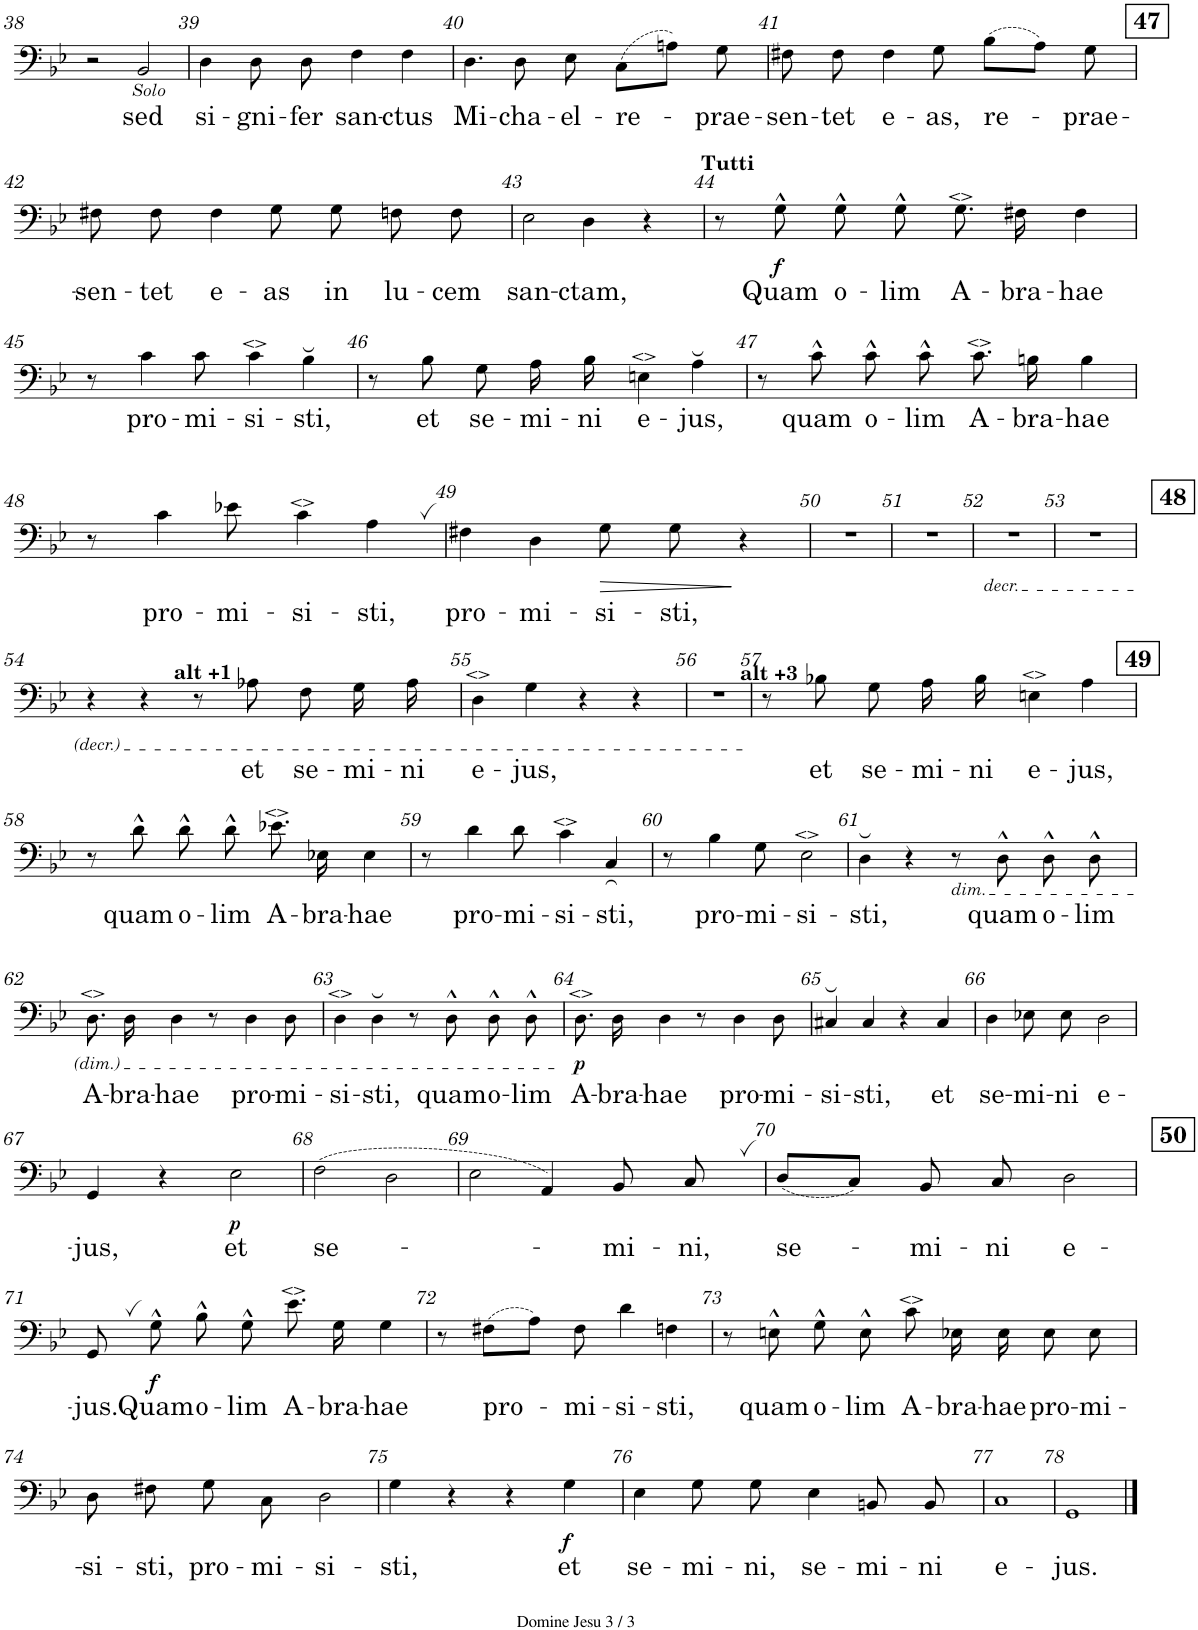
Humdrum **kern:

**kern	**text	**kern	**text	**kern	**text	**kern	**text	**kern	**kern	**dynam	**kern	**text	**dynam	**kern	**text	**dynam	**kern	**text	**dynam	**kern	**text	**dynam
*part9	*part9	*part8	*part8	*part7	*part7	*part6	*part6	*part5	*part5	*part5	*part4	*part4	*part4	*part3	*part3	*part3	*part2	*part2	*part2	*part1	*part1	*part1
*staff10	*staff10	*staff9	*staff9	*staff8	*staff8	*staff7	*staff7	*staff6	*staff5	*staff5/6	*staff4	*staff4	*staff4	*staff3	*staff3	*staff3	*staff2	*staff2	*staff2	*staff1	*staff1	*staff1
*I"Baryton	*	*I"Ténor	*	*I"Mezzo-soprano	*	*I"Soprano	*	*I"Piano	*	*	*I"Bass	*	*	*I"Tenor	*	*	*I"Alto	*	*	*I"Soprano	*	*
*I'Bar.	*	*I'T.	*	*I'Mzs.	*	*I'S.	*	*I'Pno	*	*	*	*	*	*	*	*	*	*	*	*	*	*
!!LO:PB:g=z
*clefF4	*	*clefGv2	*	*clefG2	*	*clefG2	*	*clefF4	*clefG2	*	*clefF4	*	*	*clefGv2	*	*	*clefG2	*	*	*clefG2	*	*
*	*	*	*	*	*	*	*	*	*	*	*ITrd8c14	*	*	*	*	*	*	*	*	*	*	*
*k[b-e-]	*	*k[b-e-]	*	*k[b-e-]	*	*k[b-e-]	*	*k[b-e-]	*k[b-e-]	*	*k[b-e-]	*	*	*k[b-e-]	*	*	*k[b-e-]	*	*	*k[b-e-]	*	*
*M4/4	*	*M4/4	*	*M4/4	*	*M4/4	*	*M4/4	*M4/4	*	*M4/4	*	*	*M4/4	*	*	*M4/4	*	*	*M4/4	*	*
*met(c)	*	*met(c)	*	*met(c)	*	*met(c)	*	*met(c)	*met(c)	*	*met(c)	*	*	*met(c)	*	*	*met(c)	*	*	*met(c)	*	*
=38	=38	=38	=38	=38	=38	=38	=38	=38	=38	=38	=38	=38	=38	=38	=38	=38	=38	=38	=38	=38	=38	=38
2r	.	4.A!	Mi-	8e-X!/L	.	2cc!	san-	8r	8ee-X\ 8aan\L	.	2r	.	.	4.An	Mi-	.	8e-X/L	.	.	2cc	san-	.
.	.	.	.	8g!/J	.	.	.	8F	8ff\J	.	.	.	.	.	.	.	8g/J	.	.	.	.	.
.	.	.	.	8f!/L	.	.	.	8FF/L	8r	.	.	.	.	.	.	.	8f/L	.	.	.	.	.
.	.	8A!	-cha-	8e-!/J	.	.	.	8F/J	8cc 8ee- 8aa	.	.	.	.	8A	-cha-	.	8e-/J	.	.	.	.	.
!	!	!	!	!	!	!	!	!	!	!	!LO:TX:b:i:t=Solo	!	!	!	!	!	!	!	!	!	!	!
!LO:TX:a:i:t=Solo	!	!	!	!	!	!	!	!	!	!	!	!	!	!	!	!	!	!	!	!	!	!
!	!	!	!	!	!	!	!	!	!	!	!	!LO:LY:b	!	!	!	!	!	!	!	!	!	!
2BB-!	sed	4B-!	-el-	4d!	-as	4f!	-ctam,	8r	8dd\ 8bb-\L	.	2BB-!/	sed	.	4B-	-el-	.	4d	-as	.	4f	-ctam,	.
.	.	.	.	.	.	.	.	8BB-	8b-\J	.	.	.	.	.	.	.	.	.	.	.	.	.
.	.	[4F!	-re-	4r	.	4r	.	8D/L	8r	.	.	.	.	4F	-re-	.	4r	.	.	4r	.	.
.	.	.	.	.	.	.	.	8BB-/J	8b- 8dd	.	.	.	.	.	.	.	.	.	.	.	.	.
!!LO:REH:place=s1:a:B:cj:fs=14:t=47
=39	=39	=39	=39	=39	=39	=39	=39	=39	=39	=39	=39	=39	=39	=39	=39	=39	=39	=39	=39	=39	=39	=39
!	!	!	!	!	!	!	!	!	!	!	!	!LO:LY:b	!	!	!	!	!	!	!	!	!	!
4D!	si-	8F!/L]	.	4r	.	1r	.	8r	8dd\ 8ff\L	.	4D!\	si-	.	8F/L	.	.	4r	.	.	1r	.	.
.	.	8d!/J	-prae-	.	.	.	.	8BB-	8b-\ 8dd\J	.	.	.	.	8d/J	-prae-	.	.	.	.	.	.	.
!	!	!	!	!	!	!	!	!	!	!	!	!LO:LY:b	!	!	!	!	!	!	!	!	!	!
8D!\L	-gni-	8c!\L	-sen-	4d!	in	.	.	8GG/L	8r	.	8D!\	-gni-	.	8c\L	-sen-	.	4d	in	.	.	.	.
!	!	!	!	!	!	!	!	!	!	!	!	!LO:LY:b	!	!	!	!	!	!	!	!	!	!
8D!\J	-fer	8B-!\J	-tet	.	.	.	.	8BB-/J	8f 8dd	.	8D!\	-fer	.	8B-\J	-tet	.	.	.	.	.	.	.
!	!	!	!	!	!	!	!	!	!	!	!	!LO:LY:b	!	!	!	!	!	!	!	!	!	!
4F!	san-	(>8A!/L	e-	4c!	lu-	.	.	8r	8cc\ 8ff\L	.	4F!\	san-	.	(>8A/L	e-	.	4c	lu-	.	.	.	.
.	.	8G!/J	.	.	.	.	.	8F	8a\ 8cc\J	.	.	.	.	8G/J	.	.	.	.	.	.	.	.
!	!	!	!	!	!	!	!	!	!	!	!	!LO:LY:b	!	!	!	!	!	!	!	!	!	!
4F!	-ctus	8F!/L	.	4c!	-cem	.	.	8FF/L	8r	.	4F!\	-ctus	.	8F/L	.	.	4c	-cem	.	.	.	.
.	.	8G!/J	.	.	.	.	.	8F/J	8cc 8ff	.	.	.	.	8G/J	.	.	.	.	.	.	.	.
=40	=40	=40	=40	=40	=40	=40	=40	=40	=40	=40	=40	=40	=40	=40	=40	=40	=40	=40	=40	=40	=40	=40
*	*	*	*	*	*	*	*	*^	*	*	*	*	*	*	*	*	*	*	*	*	*	*
!	!	!	!	!	!	!	!	!	!	!	!	!	!LO:LY:b	!	!	!	!	!	!	!	!	!	!
4.D!	Mi-	8A-X!\L	.	2f!	san-	4b-!	re-	8r	8ryy	8dd\ 8bb-\L	.	4.D!\	Mi-	.	8A-X\L	.	.	2f	san-	.	4b-	re-	.
.	.	8c!\J	.	.	.	.	.	8ryy	8D	8b-\J	.	.	.	.	8c\J	.	.	.	.	.	.	.	.
.	.	8B-!/L	.	.	.	4b-!	-prae-	8ryy	8BB-/L	8r	.	.	.	.	8B-/L	.	.	.	.	.	4b-	-prae-	.
!	!	!	!	!	!	!	!	!	!	!	!	!	!LO:LY:b	!	!	!	!	!	!	!	!	!	!
8D!	-cha-	8A-!/J)	.	.	.	.	.	8ryy	8D/J	8f 8b-	.	8D!\	-cha-	.	8A-/J)	.	.	.	.	.	.	.	.
!	!	!	!	!	!	!	!	!	!	!	!	!	!LO:LY:b	!	!	!	!	!	!	!	!	!	!
8E-!\L	-el-	8G!	-as,	8B-!/L	-ctam,	8b-!/L	-sen-	8ryy	8E-\L	8g\L	.	8E-!\	-el-	.	8G	-as,	.	8B-/L	-ctam,	.	8b-/L	-sen-	.
!	!	!	!	!	!	!	!	!	!	!	!	!	!LO:LY:b	!	!	!	!	!	!	!	!	!	!
(8C!\J	-re-	4c!	re-	(>8g!/J	re-	8e-!/J	-tet,	4c	8c\J	8ee-\J	.	(8C!\L	-re-	.	4c	re-	.	(>8g/J	re-	.	8e-/J	-tet,	.
8A!\L)	.	.	.	8f#X!/L)	.	[4ee-!	re-	.	8A\L	8r	.	8An!\J)	.	.	.	.	.	8f#X/L)	.	.	4ee-	re-	.
!	!	!	!	!	!	!	!	!	!	!	!	!	!LO:LY:b	!	!	!	!	!	!	!	!	!	!
8G!\J	-prae-	8c!	-prae-	8g!/J	-prae-	.	.	8c	8G\J	8g 8ee-	.	8G!\	-prae-	.	8c	-prae-	.	8g/J	-prae-	.	.	.	.
=41	=41	=41	=41	=41	=41	=41	=41	=41	=41	=41	=41	=41	=41	=41	=41	=41	=41	=41	=41	=41	=41	=41	=41
!	!	!	!	!	!	!	!	!	!	!LO:N:head=solid	!	!	!LO:LY:b	!	!	!	!	!	!	!	!	!	!
*	*	*	*	*	*	*	*	*	*	*^	*	*	*	*	*	*	*	*	*	*	*	*	*
8F#X!\L	-sen-	(4c!	-sen-	4.a!	-sen-	8ee-!\L]	.	4c	4.F#X	8a\L	4.a	.	8F#X!\	-sen-	.	(4c	-sen-	.	4.a	-sen-	.	8ee-\L	.	.
!	!	!	!	!	!	!	!	!	!	!	!	!	!	!LO:LY:b	!	!	!	!	!	!	!	!	!	!
8F#!\J	-tet	.	.	.	.	8ee-!\J	-prae-	.	.	(8ee-\J	.	.	8F#!\	-tet	.	.	.	.	.	.	.	8ee-\J	-prae-	.
!	!	!	!	!	!	!	!	!	!	!	!	!	!	!LO:LY:b	!	!	!	!	!	!	!	!	!	!
4F#!	e-	8d!\L)	.	.	.	8dd!\L	-sen-	8d\L	.	8dd\L	.	.	4F#!\	e-	.	8d\L)	.	.	.	.	.	8dd\L	-sen-	.
.	.	8e-!\J	-tet	8a!	-tet,-	8cc!\J	-tet	8e-\J	8F#	8cc\J)	8a	.	.	.	.	8e-\J	-tet	.	8a	-tet,-	.	8cc\J	-tet	.
.	.	.	.	.	.	(16qcc	.	.	.	(16qcc	.	.	.	.	.	.	.	.	.	.	.	(16qcc	.	.
!	!	!	!	!	!	!	!	!	!	!	!	!	!	!LO:LY:b	!	!	!	!	!	!	!	!	!	!
8G!\L	-as,	(8d!\L	e-	8g!/L	-re-	(8b-!/L)	e-	8d\L	8G\L	(8b-/L)	8g	.	8G!\	-as,	.	(8d\L	e-	.	8g/L	-re-	.	(8b-/L)	e-	.
!	!	!	!	!	!	!	!	!	!	!	!	!	!	!LO:LY:b	!	!	!	!	!	!	!	!	!	!
(8B-!\J	re-	16c!\L)	.	8g!/J	-prae-	16a!/L)	.	8B-\J	8B-\J	16a/L	8r	.	(8B-!\L	re-	.	16c\L)	.	.	8g/J	-prae-	.	16a/L)	.	.
.	.	16B-!\JJ	.	.	.	16g!/JJ	.	.	.	16g/JJ)	.	.	.	.	.	16B-\JJ	.	.	.	.	.	16g/JJ	.	.
8A!\L)	.	(4e-!	-as	8f#X!/L	-sen-	(4cc!	-as	8e-\L	8A\L	[4cc	(>8f#X/L	.	8A!\J)	.	.	(4e-	-as	.	8f#X/L	-sen-	.	(4cc	-as	.
!	!	!	!	!	!	!	!	!	!	!	!	!	!	!LO:LY:b	!	!	!	!	!	!	!	!	!	!
8G!\J	-prae-	.	.	8g!/J	-tet	.	.	8e-\J	8G\J	.	8g/J)	.	8G!\	-prae-	.	.	.	.	8g/J	-tet	.	.	.	.
!!LO:LB:g=z
=42	=42	=42	=42	=42	=42	=42	=42	=42	=42	=42	=42	=42	=42	=42	=42	=42	=42	=42	=42	=42	=42	=42	=42	=42
!	!	!	!	!	!	!	!	!	!	!	!	!	!	!LO:LY:b	!	!	!	!	!	!	!	!	!	!
8F#X!\L	-sen-	(8e-!\L)	.	2a!	e-	(8cc!\L)	.	8e-\L	4.F#X	8cc\L]	4.a	.	8F#X!\	-sen-	.	(8e-\L)	.	.	2a	e-	.	(8cc\L)	.	.
!	!	!	!	!	!	!	!	!	!	!	!	!	!	!LO:LY:b	!	!	!	!	!	!	!	!	!	!
8F#!\J	-tet	8c!\J)	.	.	.	8ee-!\J)	.	8c\J	.	(8ee-\J	.	.	8F#!\	-tet	.	8c\J)	.	.	.	.	.	8ee-\J)	.	.
!	!	!	!	!	!	!	!	!	!	!	!	!	!	!LO:LY:b	!	!	!	!	!	!	!	!	!	!
4F#!	e-	(8d!\L	in	.	.	(8dd!\L	in	8d\L	.	8dd\L	.	.	4F#!\	e-	.	(8d\L	in	.	.	.	.	(8dd\L	in	.
.	.	8e-!\J)	.	.	.	8cc!\J)	.	8e-\J	8F#	8cc\J)	8a	.	.	.	.	8e-\J)	.	.	.	.	.	8cc\J)	.	.
.	.	.	.	.	.	(16qcc	.	.	.	(16qcc	.	.	.	.	.	.	.	.	.	.	.	(16qcc	.	.
!	!	!	!	!	!	!	!	!	!	!	!	!	!	!LO:LY:b	!	!	!	!	!	!	!	!	!	!
8G!\L	-as	(8d!\L	lu-	8g!/L	-as	8b-!/L)	lu-	8d\L	8G\L	(8b-/L)	8g	.	8G!\	-as	.	(8d\L	lu-	.	8g/L	-as	.	8b-/L)	lu-	.
!	!	!	!	!	!	!	!	!	!	!	!	!	!	!LO:LY:b	!	!	!	!	!	!	!	!	!	!
8G!\J	in	16c!\L	.	8g!/J	in	(16a!/L	-cem	16c\L	8G\J	16a/L	8r	.	8G!\	in	.	16c\L	.	.	8g/J	in	.	(16a/L	-cem	.
.	.	16B-!\JJ	.	.	.	16g!/JJ)	.	16B-\JJ	.	16g/JJ)	.	.	.	.	.	16B-\JJ	.	.	.	.	.	16g/JJ)	.	.
!	!	!	!	!	!	!	!	!	!	!	!	!	!	!LO:LY:b	!	!	!	!	!	!	!	!	!	!
8Fn!\L	lu-	8A!/L)	.	8a!/L	lu-	(4dd!	san-	8A\L	8Fn\L	8dd\L	8a/L	.	8Fn!\	lu-	.	8A/L)	.	.	8a/L	lu-	.	(4dd	san-	.
!	!	!	!	!	!	!	!	!	!	!	!	!	!	!LO:LY:b	!	!	!	!	!	!	!	!	!	!
8F!\J	-cem	8A!/J	-cem	8a!/J	-cem	.	.	8A\J	8F\J	8dd\J	8a/J	.	8F!\	-cem	.	8A/J	-cem	.	8a/J	-cem	.	.	.	.
=43	=43	=43	=43	=43	=43	=43	=43	=43	=43	=43	=43	=43	=43	=43	=43	=43	=43	=43	=43	=43	=43	=43	=43	=43
!	!	!	!	!	!	!	!	!	!	!	!	!	!	!LO:LY:b	!	!	!	!	!	!	!	!	!	!
*	*	*	*	*	*	*	*	*v	*v	*	*	*	*	*	*	*	*	*	*	*	*	*	*	*
*	*	*	*	*	*	*	*	*	*v	*v	*	*	*	*	*	*	*	*	*	*	*	*	*
2E-!	san-	2G!	san-	(>4.b-!	san-	(4dd!)	.	8E-\ 8G\L	8b-\ 8gg\L	.	2E-!\	san-	.	2G	san-	.	(>4.b-	san-	.	(4dd)	.	.
.	.	.	.	.	.	.	.	8E-\ 8G\J	8b-\ 8gg\J	.	.	.	.	.	.	.	.	.	.	.	.	.
.	.	.	.	.	.	4cc#X!)	.	8E-\ 8B-\L	8g/ 8cc#X/L	.	.	.	.	.	.	.	.	.	.	4cc#X)	.	.
.	.	.	.	16a!/LL	.	.	.	8E-\ 8B-\J	8g/ 8cc#/J	.	.	.	.	.	.	.	16a/LL	.	.	.	.	.
.	.	.	.	16g!/JJ)	.	.	.	.	.	.	.	.	.	.	.	.	16g/JJ)	.	.	.	.	.
!	!	!	!	!	!	!	!	!	!	!LO:DY:b=2	!	!LO:LY:b	!	!	!	!	!	!	!	!	!	!
4D!	-ctam,	4A!	-ctam,	4f#X!	-ctam,	4dd!	-ctam,	8DD'/ 8D'/L	16f#X/ 16dd/LL	f	4D!\	-ctam,	.	4A	-ctam,	.	4f#X	-ctam,	.	4dd	-ctam,	.
.	.	.	.	.	.	.	.	.	16d/J	.	.	.	.	.	.	.	.	.	.	.	.	.
.	.	.	.	.	.	.	.	8CC'/ 8C'/J	16cn/L	.	.	.	.	.	.	.	.	.	.	.	.	.
.	.	.	.	.	.	.	.	.	16a/JJ	.	.	.	.	.	.	.	.	.	.	.	.	.
4r	.	4r	.	4r	.	4r	.	8BBB-'/ 8BB-'/L	16B-/LL	.	4r	.	.	4r	.	.	4r	.	.	4r	.	.
.	.	.	.	.	.	.	.	.	16g/J	.	.	.	.	.	.	.	.	.	.	.	.	.
.	.	.	.	.	.	.	.	8AAA'/ 8AA'/J	16A/L	.	.	.	.	.	.	.	.	.	.	.	.	.
.	.	.	.	.	.	.	.	.	16f#X/JJ	.	.	.	.	.	.	.	.	.	.	.	.	.
=44	=44	=44	=44	=44	=44	=44	=44	=44	=44	=44	=44	=44	=44	=44	=44	=44	=44	=44	=44	=44	=44	=44
*	*	*	*	*	*	*	*	*	*^	*	*	*	*	*	*	*	*	*	*	*	*	*
!	!	!	!	!	!	!	!	!	!LO:TX:a:B:t=O	!	!	!	!	!	!	!	!	!	!	!	!	!	!
1r	.	1r	.	1r	.	1r	.	8GGG/ 8GG/L	8G/ 8B-/L	8ryy	.	8r	.	.	1r	.	.	1r	.	.	1r	.	.
!	!	!	!	!	!	!	!	!	!	!	!	!LO:TX:a:B:t=Tutti	!	!	!	!	!	!	!	!	!	!	!
!	!	!	!	!	!	!	!	!	!	!	!	!	!LO:LY:b	!LO:DY:b	!	!	!	!	!	!	!	!	!
.	.	.	.	.	.	.	.	16G/L	8g/J	16B-/LL	.	8G^^!\	Quam	f	.	.	.	.	.	.	.	.	.
.	.	.	.	.	.	.	.	16F#X/JJ	.	16A/J	.	.	.	.	.	.	.	.	.	.	.	.	.
!	!	!	!	!	!	!	!	!	!LO:TX:a:i:t=Tutti.	!	!	!	!	!	!	!	!	!	!	!	!	!	!
!	!	!	!	!	!	!	!	!	!	!	!	!	!LO:LY:b	!	!	!	!	!	!	!	!	!	!
.	.	.	.	.	.	.	.	8G\L	8r	8B-/J	.	8G^^!\	o-	.	.	.	.	.	.	.	.	.	.
!	!	!	!	!	!	!	!	!	!	!	!	!	!LO:LY:b	!	!	!	!	!	!	!	!	!	!
.	.	.	.	.	.	.	.	8B-\ 8d\J	16g/ 16gg/LL	2ryy	.	8G^^!\	-lim	.	.	.	.	.	.	.	.	.	.
.	.	.	.	.	.	.	.	.	16b-/JJ	.	.	.	.	.	.	.	.	.	.	.	.	.	.
!	!	!	!	!	!	!	!	!	!	!	!	!	!LO:LY:b	!	!	!	!	!	!	!	!	!	!
.	.	.	.	.	.	.	.	8AA\L	8e-/ 8cc/L	.	.	8.G!\	A-	.	.	.	.	.	.	.	.	.	.
.	.	.	.	.	.	.	.	16A\ 16c\L	8cc/ 8ee-/J	.	.	.	.	.	.	.	.	.	.	.	.	.	.
!	!	!	!	!	!	!	!	!	!	!	!	!	!LO:LY:b	!	!	!	!	!	!	!	!	!	!
.	.	.	.	.	.	.	.	16G\ 16B-\JJ	.	.	.	16F#X!\	-bra-	.	.	.	.	.	.	.	.	.	.
!	!	!	!	!	!	!	!	!	!	!	!	!	!LO:LY:b	!	!	!	!	!	!	!	!	!	!
.	.	.	.	.	.	.	.	8A\ 8c\L	8r	.	.	4F#!\	-hae	.	.	.	.	.	.	.	.	.	.
.	.	.	.	.	.	.	.	8c\ 8e-\J	16cc\ 16ee-\LL	8ryy	.	.	.	.	.	.	.	.	.	.	.	.	.
.	.	.	.	.	.	.	.	.	16a\JJ	.	.	.	.	.	.	.	.	.	.	.	.	.	.
*	*	*	*	*	*	*	*	*	*v	*v	*	*	*	*	*	*	*	*	*	*	*	*	*
!!LO:LB:g=z
=45	=45	=45	=45	=45	=45	=45	=45	=45	=45	=45	=45	=45	=45	=45	=45	=45	=45	=45	=45	=45	=45	=45
1r	.	1r	.	1r	.	1r	.	8DD/L	8ff#X/ 8aa/L	.	8r	.	.	2r	.	.	1r	.	.	1r	.	.
!	!	!	!	!	!	!	!	!	!	!	!	!LO:LY:b	!	!	!	!	!	!	!	!	!	!
.	.	.	.	.	.	.	.	16D/ 16F#X/L	8d/J	.	4c!\	pro-	.	.	.	.	.	.	.	.	.	.
.	.	.	.	.	.	.	.	16C#X/ 16En/JJ	.	.	.	.	.	.	.	.	.	.	.	.	.	.
.	.	.	.	.	.	.	.	8D\ 8F#\L	8r	.	.	.	.	.	.	.	.	.	.	.	.	.
!	!	!	!	!	!	!	!	!	!	!	!	!LO:LY:b	!	!	!	!	!	!	!	!	!	!
.	.	.	.	.	.	.	.	8F#\ 8A\J	16f#X/ 16a/LL	.	8c!\	-mi-	.	.	.	.	.	.	.	.	.	.
.	.	.	.	.	.	.	.	.	16d/JJ	.	.	.	.	.	.	.	.	.	.	.	.	.
!	!	!	!	!	!	!	!	!	!	!	!	!LO:LY:b	!	!	!	!	!	!	!	!	!	!
.	.	.	.	.	.	.	.	8GG\L	8dd\L	.	4c!\	-si-	.	8r	.	.	.	.	.	.	.	.
!	!	!	!	!	!	!	!	!	!	!	!	!	!	!LO:TX:a:B:t=Tutti	!	!	!	!	!	!	!	!
!	!	!	!	!	!	!	!	!	!	!	!	!	!	!	!	!LO:DY:b	!	!	!	!	!	!
.	.	.	.	.	.	.	.	16G\ 16B-\L	8g\J	.	.	.	.	8d!	Quam	f	.	.	.	.	.	.
.	.	.	.	.	.	.	.	16F#\ 16A\JJ	.	.	.	.	.	.	.	.	.	.	.	.	.	.
!	!	!	!	!	!	!	!	!	!	!	!	!LO:LY:b	!	!	!	!	!	!	!	!	!	!
.	.	.	.	.	.	.	.	8G\ 8B-\L	8r	.	4B-!\	-sti,	.	8d!\L	o-	.	.	.	.	.	.	.
.	.	.	.	.	.	.	.	8B-\ 8d\J	16b-/ 16dd/LL	.	.	.	.	8d!\J	-lim	.	.	.	.	.	.	.
.	.	.	.	.	.	.	.	.	16g/JJ	.	.	.	.	.	.	.	.	.	.	.	.	.
=46	=46	=46	=46	=46	=46	=46	=46	=46	=46	=46	=46	=46	=46	=46	=46	=46	=46	=46	=46	=46	=46	=46
1r	.	1r	.	1r	.	1r	.	8EEn/L	8gg\L	.	8r	.	.	8.d!\L	A-	.	1r	.	.	1r	.	.
!	!	!	!	!	!	!	!	!	!	!	!	!LO:LY:b	!	!	!	!	!	!	!	!	!	!
.	.	.	.	.	.	.	.	16En/ 16G/L	8g\J	.	8B-!\	et	.	.	.	.	.	.	.	.	.	.
.	.	.	.	.	.	.	.	16D/ 16F/JJ	.	.	.	.	.	16c#X!\Jk	-bra-	.	.	.	.	.	.	.
!	!	!	!	!	!	!	!	!	!	!	!	!LO:LY:b	!	!	!	!	!	!	!	!	!	!
.	.	.	.	.	.	.	.	8E\ 8G\L	8r	.	8G!\	se-	.	4c#!	-hae	.	.	.	.	.	.	.
!	!	!	!	!	!	!	!	!	!	!	!	!LO:LY:b	!	!	!	!	!	!	!	!	!	!
.	.	.	.	.	.	.	.	8G\ 8B-\J	16een\LL	.	16A!\	-mi-	.	.	.	.	.	.	.	.	.	.
!	!	!	!	!	!	!	!	!	!	!	!	!LO:LY:b	!	!	!	!	!	!	!	!	!	!
.	.	.	.	.	.	.	.	.	16cc#X\JJ	.	16B-!\	-ni	.	.	.	.	.	.	.	.	.	.
!	!	!	!	!	!	!	!	!	!	!	!	!LO:LY:b	!	!	!	!	!	!	!	!	!	!
.	.	.	.	.	.	.	.	8AA\L	8gg\L	.	4En!\	e-	.	8r	.	.	.	.	.	.	.	.
.	.	.	.	.	.	.	.	16A\ 16c#X\L	8a\J	.	.	.	.	4g!	pro-	.	.	.	.	.	.	.
.	.	.	.	.	.	.	.	16G#X\ 16Bn\JJ	.	.	.	.	.	.	.	.	.	.	.	.	.	.
!	!	!	!	!	!	!	!	!	!	!	!	!LO:LY:b	!	!	!	!	!	!	!	!	!	!
.	.	.	.	.	.	.	.	8A\ 8c#\L	8r	.	4A!\	-jus,	.	.	.	.	.	.	.	.	.	.
.	.	.	.	.	.	.	.	8c#\ 8en\J	16ee\LL	.	.	.	.	8g!	-mi-	.	.	.	.	.	.	.
.	.	.	.	.	.	.	.	.	16a\JJ	.	.	.	.	.	.	.	.	.	.	.	.	.
=47	=47	=47	=47	=47	=47	=47	=47	=47	=47	=47	=47	=47	=47	=47	=47	=47	=47	=47	=47	=47	=47	=47
1r	.	1r	.	1r	.	1r	.	8D\L	8aa\L	.	8r	.	.	4g!	-si-	.	1r	.	.	1r	.	.
!	!	!	!	!	!	!	!	!	!	!	!	!LO:LY:b	!	!	!	!	!	!	!	!	!	!
.	.	.	.	.	.	.	.	16d\ 16f#X\L	8dd\J	.	8c^^!\	quam	.	.	.	.	.	.	.	.	.	.
.	.	.	.	.	.	.	.	16c#X\ 16en\JJ	.	.	.	.	.	.	.	.	.	.	.	.	.	.
!	!	!	!	!	!	!	!	!	!	!	!	!LO:LY:b	!	!	!	!	!	!	!	!	!	!
.	.	.	.	.	.	.	.	8d\ 8f#\L	8r	.	8c^^!\	o-	.	4f#X!	-sti,	.	.	.	.	.	.	.
!	!	!	!	!	!	!	!	!	!	!	!	!LO:LY:b	!	!	!	!	!	!	!	!	!	!
.	.	.	.	.	.	.	.	8f#\J	16a\ 16ff#X\LL	.	8c^^!\	-lim	.	.	.	.	.	.	.	.	.	.
.	.	.	.	.	.	.	.	.	16dd\JJ	.	.	.	.	.	.	.	.	.	.	.	.	.
!	!	!	!	!	!	!	!	!	!	!	!	!LO:LY:b	!	!	!	!	!	!	!	!	!	!
.	.	.	.	.	.	.	.	8GG\L	8ffn\L	.	8.c!\	A-	.	8r	.	.	.	.	.	.	.	.
.	.	.	.	.	.	.	.	16G\ 16Bn\L	8g\J	.	.	.	.	8fn!	quam	.	.	.	.	.	.	.
!	!	!	!	!	!	!	!	!	!	!	!	!LO:LY:b	!	!	!	!	!	!	!	!	!	!
.	.	.	.	.	.	.	.	16F#X\ 16A\JJ	.	.	16Bn!\	-bra-	.	.	.	.	.	.	.	.	.	.
!	!	!	!	!	!	!	!	!	!	!	!	!LO:LY:b	!	!	!	!	!	!	!	!	!	!
.	.	.	.	.	.	.	.	8G\ 8B\L	8r	.	4B!\	-hae	.	8f!\L	o-	.	.	.	.	.	.	.
.	.	.	.	.	.	.	.	8B\ 8d\J	16dd\LL	.	.	.	.	8f!\J	-lim	.	.	.	.	.	.	.
.	.	.	.	.	.	.	.	.	16g\JJ	.	.	.	.	.	.	.	.	.	.	.	.	.
!!LO:LB:g=z
!!LO:REH:place=s1:a:B:cj:fs=14:t=48
=48	=48	=48	=48	=48	=48	=48	=48	=48	=48	=48	=48	=48	=48	=48	=48	=48	=48	=48	=48	=48	=48	=48
1r	.	1r	.	1r	.	1r	.	8C\L	8gg\L	.	8r	.	.	8.f!\L	A-	.	8r	.	.	1r	.	.
!	!	!	!	!	!	!	!	!	!	!	!	!	!	!	!	!	!LO:TX:a:B:t=Tutti	!	!	!	!	!
!	!	!	!	!	!	!	!	!	!	!	!	!LO:LY:b	!	!	!	!	!	!	!LO:DY:b	!	!	!
.	.	.	.	.	.	.	.	16c\ 16e-X\L	8cc\J	.	4c!\	pro-	.	.	.	.	8g!	Quam	f	.	.	.
.	.	.	.	.	.	.	.	16Bn\ 16d\JJ	.	.	.	.	.	16e-X!\Jk	-bra-	.	.	.	.	.	.	.
.	.	.	.	.	.	.	.	8c\ 8e-\L	8r	.	.	.	.	4e-!	-hae,	.	8g!/L	o-	.	.	.	.
!	!	!	!	!	!	!	!	!	!	!	!	!LO:LY:b	!	!	!	!	!	!	!	!	!	!
.	.	.	.	.	.	.	.	8e-\ 8g\J	16ee-\LL	.	8e-X!\	-mi-	.	.	.	.	8g!/J	-lim	.	.	.	.
.	.	.	.	.	.	.	.	.	16cc\JJ	.	.	.	.	.	.	.	.	.	.	.	.	.
!	!	!	!	!	!	!	!	!	!	!	!	!LO:LY:b	!	!	!	!	!	!	!	!	!	!
.	.	.	.	.	.	.	.	8AA\L	8ccc\L	.	4c!\	-si-	.	8r	.	.	8.g!/L	A-	.	.	.	.
.	.	.	.	.	.	.	.	16A\ 16c\L	8cc\J	.	.	.	.	8e-!	et	.	.	.	.	.	.	.
.	.	.	.	.	.	.	.	16G\ 16B-X\JJ	.	.	.	.	.	.	.	.	16f#X!/Jk	-bra-	.	.	.	.
!	!	!	!	!	!	!	!	!	!	!	!	!LO:LY:b	!	!	!	!	!	!	!	!	!	!
.	.	.	.	.	.	.	.	8A\ 8c\L	8r	.	4A'~,!\	-sti,	.	8c!\L	se-	.	4f#!	-hae	.	.	.	.
.	.	.	.	.	.	.	.	8c\ 8e-\J	16ee-\LL	.	.	.	.	16d!\L	-mi-	.	.	.	.	.	.	.
.	.	.	.	.	.	.	.	.	16f#X\JJ	.	.	.	.	16e-!\JJ	-ni	.	.	.	.	.	.	.
=49	=49	=49	=49	=49	=49	=49	=49	=49	=49	=49	=49	=49	=49	=49	=49	=49	=49	=49	=49	=49	=49	=49
!	!	!	!	!	!	!	!	!	!	!	!	!LO:LY:b	!	!	!	!	!	!	!	!	!	!
1r	.	1r	.	1r	.	1r	.	8DD/ 8D/L	8aa\L	.	4F#X!\	pro-	.	4A!	e-	.	8r	.	.	2r	.	.
.	.	.	.	.	.	.	.	16D/ 16F#X/L	8d\J	.	.	.	.	.	.	.	4cc!	pro-	.	.	.	.
.	.	.	.	.	.	.	.	16C#X/ 16En/JJ	.	.	.	.	.	.	.	.	.	.	.	.	.	.
!	!	!	!	!	!	!	!	!	!	!	!	!LO:LY:b	!	!	!	!	!	!	!	!	!	!
.	.	.	.	.	.	.	.	8D\ 8F#\L	8r	.	4D!\	-mi-	.	4d!	-jus,	.	.	.	.	.	.	.
.	.	.	.	.	.	.	.	8F#\ 8A\J	16aa\LL	.	.	.	.	.	.	.	8cc!	-mi-	.	.	.	.
.	.	.	.	.	.	.	.	.	16dd\JJ	.	.	.	.	.	.	.	.	.	.	.	.	.
!	!	!	!	!	!	!	!	!	!	!	!	!LO:LY:b	!LO:HP:b	!	!	!	!	!	!	!	!	!
.	.	.	.	.	.	.	.	8GG/L	8ddd\L	.	8G!\	-si-	>	8r	.	.	4cc!	-si-	.	8r	.	.
!	!	!	!	!	!	!	!	!	!	!	!	!	!	!	!	!	!	!	!	!LO:TX:a:B:t=Tutti	!	!
!	!	!	!	!	!	!	!	!	!	!	!	!LO:LY:b	!	!	!	!	!	!	!	!	!	!LO:DY:b
.	.	.	.	.	.	.	.	16G/L	8g\J	.	8G!\	-sti,	.	4G!	pro-	.	.	.	.	8dd!	Quam	f
.	.	.	.	.	.	.	.	16F#/JJ	.	.	.	.	.	.	.	.	.	.	.	.	.	.
.	.	.	.	.	.	.	.	8G\L	8r	.	4r	.	]	.	.	.	4b-!	-sti,	.	8dd!\L	o-	.
.	.	.	.	.	.	.	.	8B-\J	16dd\LL	.	.	.	.	8g!	-mi-	.	.	.	.	8dd!\J	-lim	.
.	.	.	.	.	.	.	.	.	16g\JJ	.	.	.	.	.	.	.	.	.	.	.	.	.
=50	=50	=50	=50	=50	=50	=50	=50	=50	=50	=50	=50	=50	=50	=50	=50	=50	=50	=50	=50	=50	=50	=50
!	!	!	!	!	!	!	!	!	!LO:TX:a:B:t=P	!	!	!	!	!	!	!	!	!	!	!	!	!
1r	.	1r	.	1r	.	1r	.	8En\L	8gg\L	.	1r	.	.	4g!	-si-	.	8r	.	.	8.dd!\L	A-	.
.	.	.	.	.	.	.	.	16en\L	8g\J	.	.	.	.	.	.	.	8b-!	et	.	.	.	.
.	.	.	.	.	.	.	.	16d\JJ	.	.	.	.	.	.	.	.	.	.	.	16cc#X!\Jk	-bra-	.
.	.	.	.	.	.	.	.	8e\L	8r	.	.	.	.	4en!	-sti,	.	8g!/L	se-	.	4cc#!	-hae	.
.	.	.	.	.	.	.	.	8g\J	16b-/LL	.	.	.	.	.	.	.	16a!/L	-mi-	.	.	.	.
.	.	.	.	.	.	.	.	.	16g/JJ	.	.	.	.	.	.	.	16b-!/JJ	-ni	.	.	.	.
.	.	.	.	.	.	.	.	8AA\L	8gg\L	.	.	.	.	4c#X!	pro-	.	4en!	e-	.	8r	.	.
.	.	.	.	.	.	.	.	16A\L	8a\J	.	.	.	.	.	.	.	.	.	.	4gg!	pro-	.
.	.	.	.	.	.	.	.	16G#X\JJ	.	.	.	.	.	.	.	.	.	.	.	.	.	.
.	.	.	.	.	.	.	.	8A\L	8r	.	.	.	.	4A!	-mi-	.	4a!	-jus,	.	.	.	.
.	.	.	.	.	.	.	.	8c#X\J	16een\LL	.	.	.	.	.	.	.	.	.	.	8gg!	-mi-	.
.	.	.	.	.	.	.	.	.	16a\JJ	.	.	.	.	.	.	.	.	.	.	.	.	.
=51	=51	=51	=51	=51	=51	=51	=51	=51	=51	=51	=51	=51	=51	=51	=51	=51	=51	=51	=51	=51	=51	=51
1r	.	1r	.	1r	.	1r	.	8D\L	8gg\L	.	1r	.	.	8d!\L	-si-	.	8r	.	.	4gg!	-si-	.
.	.	.	.	.	.	.	.	16d\L	8dd\J	.	.	.	.	8d!\J	-sti,	.	8cc!	quam	.	.	.	.
.	.	.	.	.	.	.	.	16c#X\JJ	.	.	.	.	.	.	.	.	.	.	.	.	.	.
.	.	.	.	.	.	.	.	8d\L	8r	.	.	.	.	4r	.	.	8cc!\L	o-	.	4ff#X!	-sti,	.
.	.	.	.	.	.	.	.	8f#X\J	16ff#X\LL	.	.	.	.	.	.	.	8cc!\J	-lim	.	.	.	.
.	.	.	.	.	.	.	.	.	16dd\JJ	.	.	.	.	.	.	.	.	.	.	.	.	.
.	.	.	.	.	.	.	.	8GG\L	8ddd\L	.	.	.	.	2r	.	.	8.cc!\L	A-	.	8r	.	.
.	.	.	.	.	.	.	.	16G\ 16Bn\L	8g\J	.	.	.	.	.	.	.	.	.	.	8ffn!	quam	.
.	.	.	.	.	.	.	.	16F#X\ 16A\JJ	.	.	.	.	.	.	.	.	16bn!\Jk	-bra-	.	.	.	.
.	.	.	.	.	.	.	.	8G\ 8B\L	8r	.	.	.	.	.	.	.	4b!	-hae	.	8ff!\L	o-	.
.	.	.	.	.	.	.	.	8B\ 8d\J	16dd\LL	.	.	.	.	.	.	.	.	.	.	8ff!\J	-lim	.
.	.	.	.	.	.	.	.	.	16g\JJ	.	.	.	.	.	.	.	.	.	.	.	.	.
=52	=52	=52	=52	=52	=52	=52	=52	=52	=52	=52	=52	=52	=52	=52	=52	=52	=52	=52	=52	=52	=52	=52
!	!	!	!	!	!	!	!	!	!	!	!LO:TX:b:i:t=decr.	!	!	!	!	!	!	!	!	!	!	!
1r	.	1r	.	1r	.	1r	.	8C\L	8ffn\L	.	1r	.	.	1r	.	.	8r	.	.	8.ff!\L	A-	.
.	.	.	.	.	.	.	.	16c\ 16en\L	8cc\J	.	.	.	.	.	.	.	4b-!	pro-	.	.	.	.
.	.	.	.	.	.	.	.	16Bn\ 16d\JJ	.	.	.	.	.	.	.	.	.	.	.	16een!\Jk	-bra-	.
.	.	.	.	.	.	.	.	8c\ 8e\L	8r	.	.	.	.	.	.	.	.	.	.	4ee!	-hae	.
.	.	.	.	.	.	.	.	8e\J	16g/ 16een/LL	.	.	.	.	.	.	.	8b-!	-mi-	.	.	.	.
.	.	.	.	.	.	.	.	.	16cc/JJ	.	.	.	.	.	.	.	.	.	.	.	.	.
.	.	.	.	.	.	.	.	8FF/L	8ccc\L	.	.	.	.	.	.	.	4b-!	-si-	.	8r	.	.
.	.	.	.	.	.	.	.	16F/ 16A/L	8f\J	.	.	.	.	.	.	.	.	.	.	4ee-X!	pro-	.
.	.	.	.	.	.	.	.	16En/ 16G/JJ	.	.	.	.	.	.	.	.	.	.	.	.	.	.
.	.	.	.	.	.	.	.	8F\ 8A\L	8r	.	.	.	.	.	.	.	4a!	-sti,	.	.	.	.
.	.	.	.	.	.	.	.	8A\ 8c\J	16cc/LL	.	.	.	.	.	.	.	.	.	.	8ee-!	-mi-	.
.	.	.	.	.	.	.	.	.	16f/JJ	.	.	.	.	.	.	.	.	.	.	.	.	.
=53	=53	=53	=53	=53	=53	=53	=53	=53	=53	=53	=53	=53	=53	=53	=53	=53	=53	=53	=53	=53	=53	=53
1r	.	1r	.	1r	.	1r	.	8BB-\L	8ee-X\L	.	1r	.	.	8r	.	.	2r	.	.	4ee-!	-si-	.
.	.	.	.	.	.	.	.	16B-\ 16d\L	8b-\J	.	.	.	.	8B-!	quam	.	.	.	.	.	.	.
.	.	.	.	.	.	.	.	16A\ 16c\JJ	.	.	.	.	.	.	.	.	.	.	.	.	.	.
.	.	.	.	.	.	.	.	8B-\ 8d\L	8r	.	.	.	.	8B-!\L	o-	.	.	.	.	4dd!	-sti,	.
.	.	.	.	.	.	.	.	8d\ 8f\J	16bb-\LL	.	.	.	.	8B-!\J	-lim	.	.	.	.	.	.	.
.	.	.	.	.	.	.	.	.	16dd\JJ	.	.	.	.	.	.	.	.	.	.	.	.	.
.	.	.	.	.	.	.	.	8C\L	8ee-\L	.	.	.	.	8.B-!/L	A-	.	8r	.	.	2r	.	.
.	.	.	.	.	.	.	.	16c\ 16e-\L	8gg\J	.	.	.	.	.	.	.	8g!	et	.	.	.	.
.	.	.	.	.	.	.	.	16B-\ 16d\JJ	.	.	.	.	.	16A!/Jk	-bra-	.	.	.	.	.	.	.
.	.	.	.	.	.	.	.	8c\ 8e-\L	8r	.	.	.	.	4A!	-hae	.	8e-!/L	se-	.	.	.	.
.	.	.	.	.	.	.	.	8e-\J	16g/ 16gg/LL	.	.	.	.	.	.	.	16f!/L	-mi-	.	.	.	.
.	.	.	.	.	.	.	.	.	16cc/JJ	.	.	.	.	.	.	.	16g!/JJ	-ni	.	.	.	.
!!LO:LB:g=z
=54	=54	=54	=54	=54	=54	=54	=54	=54	=54	=54	=54	=54	=54	=54	=54	=54	=54	=54	=54	=54	=54	=54
1r	.	1r	.	1r	.	1r	.	8FF/L	8aa\L	.	4r	.	.	8r	.	.	4c!	e-	.	1r	.	.
.	.	.	.	.	.	.	.	16F/ 16A/L	8f\J	.	.	.	.	4e-!	pro-	.	.	.	.	.	.	.
.	.	.	.	.	.	.	.	16En/ 16G/JJ	.	.	.	.	.	.	.	.	.	.	.	.	.	.
.	.	.	.	.	.	.	.	8F\ 8A\L	8r	.	4r	.	.	.	.	.	4f!	-jus,	.	.	.	.
.	.	.	.	.	.	.	.	8A\ 8c\J	16cc/LL	.	.	.	.	8e-!	-mi-	.	.	.	.	.	.	.
.	.	.	.	.	.	.	.	.	16f/JJ	.	.	.	.	.	.	.	.	.	.	.	.	.
.	.	.	.	.	.	.	.	8DD/L	8ff/L	.	8r	.	.	4e-!	-si-	.	8r	.	.	.	.	.
!	!	!	!	!	!	!	!	!	!	!	!LO:TX:a:B:t=alt +1	!	!	!	!	!	!	!	!	!	!	!
!	!	!	!	!	!	!	!	!	!	!	!	!LO:LY:b	!	!	!	!	!	!	!	!	!	!
.	.	.	.	.	.	.	.	16D/ 16F/L	8A-X/J	.	8A-X!\	et	.	.	.	.	8cc!	quam	.	.	.	.
.	.	.	.	.	.	.	.	16C/ 16E-X/JJ	.	.	.	.	.	.	.	.	.	.	.	.	.	.
!	!	!	!	!	!	!	!	!	!	!	!	!LO:LY:b	!	!	!	!	!	!	!	!	!	!
.	.	.	.	.	.	.	.	8D\ 8F\L	8r	.	8F!\	se-	.	4d!	-sti,	.	8cc!\L	o-	.	.	.	.
!	!	!	!	!	!	!	!	!	!	!	!	!LO:LY:b	!	!	!	!	!	!	!	!	!	!
.	.	.	.	.	.	.	.	8F\ 8A-X\J	16cc\LL	.	16G!\	-mi-	.	.	.	.	8cc!\J	-lim	.	.	.	.
!	!	!	!	!	!	!	!	!	!	!	!	!LO:LY:b	!	!	!	!	!	!	!	!	!	!
.	.	.	.	.	.	.	.	.	16a-X\JJ	.	16A-!\	-ni	.	.	.	.	.	.	.	.	.	.
=55	=55	=55	=55	=55	=55	=55	=55	=55	=55	=55	=55	=55	=55	=55	=55	=55	=55	=55	=55	=55	=55	=55
*	*	*	*	*	*	*	*	*	*^	*	*	*	*	*	*	*	*	*	*	*	*	*
!	!	!	!	!	!	!	!	!	!	!	!	!	!LO:LY:b	!	!	!	!	!	!	!	!	!	!
1r	.	1r	.	1r	.	1r	.	8GG\L	8ff\L	2ryy	.	4D!\	e-	.	2r	.	.	8.cc!\L	A-	.	8r	.	.
.	.	.	.	.	.	.	.	16G\ 16Bn\L	8bn\J	.	.	.	.	.	.	.	.	.	.	.	4ff!	pro-	.
.	.	.	.	.	.	.	.	16F#X\ 16A\JJ	.	.	.	.	.	.	.	.	.	16bn!\Jk	-bra-	.	.	.	.
!	!	!	!	!	!	!	!	!	!	!	!	!	!LO:LY:b	!	!	!	!	!	!	!	!	!	!
.	.	.	.	.	.	.	.	8G\ 8B\L	8r	.	.	4G!\	-jus,	.	.	.	.	4b!	-hae	.	.	.	.
.	.	.	.	.	.	.	.	8B\ 8d\J	16dd\LL	.	.	.	.	.	.	.	.	.	.	.	8ff!	-mi-	.
.	.	.	.	.	.	.	.	.	16g\JJ	.	.	.	.	.	.	.	.	.	.	.	.	.	.
.	.	.	.	.	.	.	.	8C\L	8gg\L	8r	.	4r	.	.	8r	.	.	2r	.	.	4ff!	-si-	.
.	.	.	.	.	.	.	.	16c\L	8cc\J	8g	.	.	.	.	8c!	quam	.	.	.	.	.	.	.
.	.	.	.	.	.	.	.	16B\JJ	.	.	.	.	.	.	.	.	.	.	.	.	.	.	.
.	.	.	.	.	.	.	.	8c\L	8r	8e-/L	.	4r	.	.	8c!\L	o-	.	.	.	.	4ee-!	-sti,	.
.	.	.	.	.	.	.	.	8e-\J	16ccc\LL	[8cc/J	.	.	.	.	8c!\J	-lim	.	.	.	.	.	.	.
.	.	.	.	.	.	.	.	.	16ee-\JJ	.	.	.	.	.	.	.	.	.	.	.	.	.	.
=56	=56	=56	=56	=56	=56	=56	=56	=56	=56	=56	=56	=56	=56	=56	=56	=56	=56	=56	=56	=56	=56	=56	=56
!	!	!	!	!	!	!	!	!	!LO:TX:a:B:t=Q	!	!	!	!	!	!	!	!	!	!	!	!	!	!
1r	.	1r	.	1r	.	1r	.	8D\L	8cc\L]	8ff	.	1r	.	.	8.c!\L	A-	.	8r	.	.	1r	.	.
.	.	.	.	.	.	.	.	16d\L	16bn\L	8aa-X\L	.	.	.	.	.	.	.	8a-X!	et	.	.	.	.
.	.	.	.	.	.	.	.	16c\JJ	16an\JJ	.	.	.	.	.	16Bn!\Jk	-bra-	.	.	.	.	.	.	.
.	.	.	.	.	.	.	.	8d\L	8r	8b\J	.	.	.	.	4B!	-hae	.	8f!/L	se-	.	.	.	.
.	.	.	.	.	.	.	.	8f\J	16ff\LL	2ryy	.	.	.	.	.	.	.	16g!/L	-mi-	.	.	.	.
.	.	.	.	.	.	.	.	.	16dd\JJ	.	.	.	.	.	.	.	.	16a-!/JJ	-ni-	.	.	.	.
.	.	.	.	.	.	.	.	8GG\L	8b	.	.	.	.	.	8r	.	.	4d!	-e-	.	.	.	.
.	.	.	.	.	.	.	.	16G\ 16Bn\L	8r	.	.	.	.	.	4f!	pro-	.	.	.	.	.	.	.
.	.	.	.	.	.	.	.	16F#X\ 16A\JJ	.	.	.	.	.	.	.	.	.	.	.	.	.	.	.
.	.	.	.	.	.	.	.	8G\ 8B\L	8r	.	.	.	.	.	.	.	.	4g!	-jus,	.	.	.	.
.	.	.	.	.	.	.	.	8B\ 8d\J	16dd\LL	8ryy	.	.	.	.	8f!	-mi-	.	.	.	.	.	.	.
.	.	.	.	.	.	.	.	.	16g\JJ	.	.	.	.	.	.	.	.	.	.	.	.	.	.
*	*	*	*	*	*	*	*	*	*v	*v	*	*	*	*	*	*	*	*	*	*	*	*	*
!!LO:REH:place=s1:a:B:cj:fs=14:t=49
=57	=57	=57	=57	=57	=57	=57	=57	=57	=57	=57	=57	=57	=57	=57	=57	=57	=57	=57	=57	=57	=57	=57
1r	.	1r	.	1r	.	1r	.	8EEn/L	8gg\L	.	8r	.	.	4f!	-si-	.	8r	.	.	2r	.	.
!	!	!	!	!	!	!	!	!	!	!	!LO:TX:a:B:t=alt +3	!	!	!	!	!	!	!	!	!	!	!
!	!	!	!	!	!	!	!	!	!	!	!	!LO:LY:b	!	!	!	!	!	!	!	!	!	!
.	.	.	.	.	.	.	.	16En/ 16G/L	8en\J	.	8B-X!\	et	.	.	.	.	4dd!	pro-	.	.	.	.
.	.	.	.	.	.	.	.	16D/ 16F/JJ	.	.	.	.	.	.	.	.	.	.	.	.	.	.
!	!	!	!	!	!	!	!	!	!	!	!	!LO:LY:b	!	!	!	!	!	!	!	!	!	!
.	.	.	.	.	.	.	.	8E\ 8G\L	8r	.	8G!\	se-	.	4en!	-sti,	.	.	.	.	.	.	.
!	!	!	!	!	!	!	!	!	!	!	!	!LO:LY:b	!	!	!	!	!	!	!	!	!	!
.	.	.	.	.	.	.	.	8G\J	16bb-\LL	.	16A!\	-mi-	.	.	.	.	8dd!	-mi-	.	.	.	.
!	!	!	!	!	!	!	!	!	!	!	!	!LO:LY:b	!	!	!	!	!	!	!	!	!	!
.	.	.	.	.	.	.	.	.	16b-\JJ	.	16B-!\	-ni	.	.	.	.	.	.	.	.	.	.
!	!	!	!	!	!	!	!	!	!	!	!	!LO:LY:b	!	!	!	!	!	!	!	!	!	!
.	.	.	.	.	.	.	.	8AA\L	8dd/L	.	4En!\	e-	.	8r	.	.	4dd!	-si-	.	8r	.	.
.	.	.	.	.	.	.	.	16A\ 16c#X\L	8e/J	.	.	.	.	8g!	quam	.	.	.	.	8een!	et	.
.	.	.	.	.	.	.	.	16G#X\ 16Bn\JJ	.	.	.	.	.	.	.	.	.	.	.	.	.	.
!	!	!	!	!	!	!	!	!	!	!	!	!LO:LY:b	!	!	!	!	!	!	!	!	!	!
.	.	.	.	.	.	.	.	8A\ 8c#\L	8r	.	4A!\	-jus,	.	8g!\L	o-	.	4cc#X!	-sti,	.	8cc#X!\L	se-	.
.	.	.	.	.	.	.	.	8c#\ 8en\J	16een\LL	.	.	.	.	8g!\J	-lim	.	.	.	.	16dd!\L	-mi-	.
.	.	.	.	.	.	.	.	.	16a\JJ	.	.	.	.	.	.	.	.	.	.	16ee!\JJ	-ni	.
!!LO:LB:g=z
=58	=58	=58	=58	=58	=58	=58	=58	=58	=58	=58	=58	=58	=58	=58	=58	=58	=58	=58	=58	=58	=58	=58
1r	.	1r	.	1r	.	1r	.	8D\L	8gg\L	.	8r	.	.	8.g!\L	A-	.	2r	.	.	4a!	e-	.
!	!	!	!	!	!	!	!	!	!	!	!	!LO:LY:b	!	!	!	!	!	!	!	!	!	!
.	.	.	.	.	.	.	.	16d\L	8dd\J	.	8d^^!\	quam	.	.	.	.	.	.	.	.	.	.
.	.	.	.	.	.	.	.	16c#X\ 16en\JJ	.	.	.	.	.	16f#X!\Jk	-bra-	.	.	.	.	.	.	.
!	!	!	!	!	!	!	!	!	!	!	!	!LO:LY:b	!	!	!	!	!	!	!	!	!	!
.	.	.	.	.	.	.	.	8d\ 8f#X\L	8r	.	8d^^!\	o-	.	4f#!	-hae,	.	.	.	.	4dd!	-jus,	.
!	!	!	!	!	!	!	!	!	!	!	!	!LO:LY:b	!	!	!	!	!	!	!	!	!	!
.	.	.	.	.	.	.	.	8f#\J	16a\ 16ff#X\LL	.	8d^^!\	-lim	.	.	.	.	.	.	.	.	.	.
.	.	.	.	.	.	.	.	.	16dd\JJ	.	.	.	.	.	.	.	.	.	.	.	.	.
!	!	!	!	!	!	!	!	!	!	!	!	!LO:LY:b	!	!	!	!	!	!	!	!	!	!
.	.	.	.	.	.	.	.	8E-X\L	8gg\L	.	8.e-X!\	A-	.	8r	.	.	8r	.	.	8r	.	.
.	.	.	.	.	.	.	.	16e-X\L	8g\J	.	.	.	.	8g!	quam	.	8g!	quam	.	8dd!	quam	.
!	!	!	!	!	!	!	!	!	!	!	!	!LO:LY:b	!	!	!	!	!	!	!	!	!	!
.	.	.	.	.	.	.	.	16d\ 16fn\JJ	.	.	16E-X!\	-bra-	.	.	.	.	.	.	.	.	.	.
!	!	!	!	!	!	!	!	!	!	!	!	!LO:LY:b	!	!	!	!	!	!	!	!	!	!
.	.	.	.	.	.	.	.	8e-\L	8r	.	4E-!\	-hae	.	8e-X!\L	o-	.	8g!/L	o-	.	8cc!\L	o-	.
.	.	.	.	.	.	.	.	8E-\ 8cn\J	16gg\LL	.	.	.	.	8c!\J	-lim	.	8a!/J	-lim	.	8gg!\J	-lim	.
.	.	.	.	.	.	.	.	.	16cc\JJ	.	.	.	.	.	.	.	.	.	.	.	.	.
=59	=59	=59	=59	=59	=59	=59	=59	=59	=59	=59	=59	=59	=59	=59	=59	=59	=59	=59	=59	=59	=59	=59
*	*	*	*	*	*	*	*	*	*^	*	*	*	*	*	*	*	*	*	*	*	*	*
1r	.	1r	.	1r	.	1r	.	8D\L	8ff\L	4ryy	.	8r	.	.	8.c!\L	A-	.	8.a!\L	A-	.	8.ff!\L	A-	.
!	!	!	!	!	!	!	!	!	!	!	!	!	!LO:LY:b	!	!	!	!	!	!	!	!	!	!
.	.	.	.	.	.	.	.	16d\ 16f\L	8b-\J	.	.	4d!\	pro-	.	.	.	.	.	.	.	.	.	.
.	.	.	.	.	.	.	.	16c\ 16e-\JJ	.	.	.	.	.	.	16f!\Jk	-bra-	.	16ccn!\Jk	-bra-	.	16a!\Jk	-bra-	.
.	.	.	.	.	.	.	.	8d\L	8r	8ryy	.	.	.	.	4f!	-hae	.	4b-!	-hae	.	4b-!	-hae	.
!	!	!	!	!	!	!	!	!	!	!	!	!	!LO:LY:b	!	!	!	!	!	!	!	!	!	!
.	.	.	.	.	.	.	.	8f\J	16dd\LL	4.ryy	.	8d!\	-mi-	.	.	.	.	.	.	.	.	.	.
.	.	.	.	.	.	.	.	.	16b-\JJ	.	.	.	.	.	.	.	.	.	.	.	.	.	.
!	!	!	!	!	!	!	!	!	!	!	!	!	!LO:LY:b	!	!	!	!	!	!	!	!	!	!
.	.	.	.	.	.	.	.	8C\L	8g/ 8ee-/L	.	.	4c!\	-si-	.	8r	.	.	8r	.	.	8r	.	.
.	.	.	.	.	.	.	.	16c\ 16e-\L	8cc/J	.	.	.	.	.	4e-!	pro-	.	(8g!	pro-	.	(8b-!	pro-	.
.	.	.	.	.	.	.	.	16B-\ 16d\JJ	.	.	.	.	.	.	.	.	.	.	.	.	.	.	.
!	!	!	!	!	!	!	!	!	!	!	!	!	!LO:LY:b	!	!	!	!	!	!	!	!	!	!
.	.	.	.	.	.	.	.	8c\ 8e-\L	8r	8ryy	.	4C!/	-sti,	.	.	.	.	8f#X!/L)	.	.	8a!\L)	.	.
.	.	.	.	.	.	.	.	8C\J	16ee-\LL	[8f#X	.	.	.	.	8A!	-mi-	.	8f#!/J	-mi-	.	8ee-X!\J	-mi-	.
.	.	.	.	.	.	.	.	.	16a\JJ	.	.	.	.	.	.	.	.	.	.	.	.	.	.
=60	=60	=60	=60	=60	=60	=60	=60	=60	=60	=60	=60	=60	=60	=60	=60	=60	=60	=60	=60	=60	=60	=60	=60
1r	.	1r	.	1r	.	1r	.	8BB-\L	8f#]/ 8dd/L	4ryy	.	8r	.	.	8A!\L	-si-	.	8f#X!/L	-si-	.	8dd!/L	-si-	.
!	!	!	!	!	!	!	!	!	!	!	!	!	!LO:LY:b	!	!	!	!	!	!	!	!	!	!
.	.	.	.	.	.	.	.	16B-\L	8d/J	.	.	4B-!\	pro-	.	8d!\J	-sti,	.	8cc!/J	-sti,	.	8f#X!/J	-sti,	.
.	.	.	.	.	.	.	.	16A\ 16c\JJ	.	.	.	.	.	.	.	.	.	.	.	.	.	.	.
.	.	.	.	.	.	.	.	8B-\ 8d\L	8r	8ryy	.	.	.	.	8d!\L	pro-	.	8b-!\L	pro-	.	8g!\L	pro-	.
!	!	!	!	!	!	!	!	!	!	!	!	!	!LO:LY:b	!	!	!	!	!	!	!	!	!	!
.	.	.	.	.	.	.	.	8G\ 8B-\J	16b-/LL	8ryy	.	8G!\	-mi-	.	8B-!\J	-mi-	.	8b-!\J	-mi-	.	8dd!\J	-mi-	.
.	.	.	.	.	.	.	.	.	16g/JJ	.	.	.	.	.	.	.	.	.	.	.	.	.	.
!	!	!	!	!	!	!	!	!	!	!	!	!	!LO:LY:b	!	!	!	!	!	!	!	!	!	!
.	.	.	.	.	.	.	.	8EE-\ 8E-\L	8gg\L	8ryy	.	2E-!\	-si-	.	2G!	-si-	.	(>4.b-!	-si-	.	(4dd!	-si-	.
.	.	.	.	.	.	.	.	16e-\L	8g\J	16g/LL	.	.	.	.	.	.	.	.	.	.	.	.	.
.	.	.	.	.	.	.	.	16d\JJ	.	16f#X/JJ	.	.	.	.	.	.	.	.	.	.	.	.	.
.	.	.	.	.	.	.	.	8e-\L	8r	8g/L	.	.	.	.	.	.	.	.	.	.	4cc#X!)	.	.
.	.	.	.	.	.	.	.	8EE-\ 8E-\J	16gg\LL	8b-/J	.	.	.	.	.	.	.	16a!/LL	.	.	.	.	.
.	.	.	.	.	.	.	.	.	16cc#X\JJ	.	.	.	.	.	.	.	.	16g!/JJ)	.	.	.	.	.
=61	=61	=61	=61	=61	=61	=61	=61	=61	=61	=61	=61	=61	=61	=61	=61	=61	=61	=61	=61	=61	=61	=61	=61
!	!	!	!	!	!	!	!	!	!LO:TX:a:B:t=R	!	!	!	!	!	!	!	!	!	!	!	!	!	!
!	!	!	!	!	!	!	!	!	!	!	!	!	!LO:LY:b	!	!	!	!	!	!	!	!	!	!
1r	.	1r	.	1r	.	1r	.	2DD 2D	8dd/L	8d/L	.	4D!\	sti,	.	4A!	sti,	.	4f#X!	-sti,	.	8dd!\L	-sti,	.
.	.	.	.	.	.	.	.	.	8d/J	16d/L	.	.	.	.	.	.	.	.	.	.	8dd!\J	quam	.
.	.	.	.	.	.	.	.	.	.	16c#X/JJ	.	.	.	.	.	.	.	.	.	.	.	.	.
.	.	.	.	.	.	.	.	.	8r	8d/L	.	4r	.	.	4r	.	.	4r	.	.	8dd!\L	o-	.
.	.	.	.	.	.	.	.	.	16a/LL	8f#X/J	.	.	.	.	.	.	.	.	.	.	8dd!\J	-lim	.
.	.	.	.	.	.	.	.	.	16d/JJ	.	.	.	.	.	.	.	.	.	.	.	.	.	.
!	!	!	!	!	!	!	!	!	!	!	!	!LO:TX:b:i:t=dim.	!	!	!	!	!	!	!	!	!	!	!
.	.	.	.	.	.	.	.	2DD 2D	8dd/L	8r	.	8r	.	.	8r	.	.	8r	.	.	8.dd!\L	A-	.
!	!	!	!	!	!	!	!	!	!	!	!	!	!LO:LY:b	!	!	!	!	!	!	!	!	!	!
.	.	.	.	.	.	.	.	.	8d/J	16B-/LL	.	8D^^!\	quam	.	8B-!	quam	.	8g!	quam	.	.	.	.
.	.	.	.	.	.	.	.	.	.	16A/JJ	.	.	.	.	.	.	.	.	.	.	16ee-!\Jk	-bra-	.
!	!	!	!	!	!	!	!	!	!	!	!	!	!LO:LY:b	!	!	!	!	!	!	!	!	!	!
.	.	.	.	.	.	.	.	.	8r	8B-/L	.	8D^^!\	o-	.	8B-!\L	o-	.	8g!/L	o-	.	4ee-!	-hae	.
!	!	!	!	!	!	!	!	!	!	!	!	!	!LO:LY:b	!	!	!	!	!	!	!	!	!	!
.	.	.	.	.	.	.	.	.	16b-/LL	8g/J	.	8D^^!\	-lim	.	8B-!\J	-lim	.	8g!/J	-lim	.	.	.	.
.	.	.	.	.	.	.	.	.	16g/JJ	.	.	.	.	.	.	.	.	.	.	.	.	.	.
!!LO:LB:g=z
=62	=62	=62	=62	=62	=62	=62	=62	=62	=62	=62	=62	=62	=62	=62	=62	=62	=62	=62	=62	=62	=62	=62	=62
*	*	*	*	*	*	*	*	*^	*	*	*	*	*	*	*	*	*	*	*	*	*	*	*
!	!	!	!	!	!	!	!	!	!	!	!	!	!	!LO:LY:b	!	!	!	!	!	!	!	!	!	!
1r	.	1r	.	1r	.	1r	.	2DD 2D	2ryy	8ee-/L	8r	.	8.D!\	A-	.	8.B-!\L	A-	.	8.g!/L	A-	.	8r	.	.
.	.	.	.	.	.	.	.	.	.	8e-/J	16c/LL	.	.	.	.	.	.	.	.	.	.	4ccn!	pro-	.
!	!	!	!	!	!	!	!	!	!	!	!	!	!	!LO:LY:b	!	!	!	!	!	!	!	!	!	!
.	.	.	.	.	.	.	.	.	.	.	16B-/JJ	.	16D!\	-bra-	.	16c!\Jk	-bra-	.	16a!/Jk	-bra-	.	.	.	.
!	!	!	!	!	!	!	!	!	!	!	!	!	!	!LO:LY:b	!	!	!	!	!	!	!	!	!	!
.	.	.	.	.	.	.	.	.	.	8r	8c/L	.	4D!\	-hae	.	4c!	-hae	.	4a!	-hae	.	.	.	.
.	.	.	.	.	.	.	.	.	.	16cc\LL	8e-/J	.	.	.	.	.	.	.	.	.	.	8cc!	-mi-	.
.	.	.	.	.	.	.	.	.	.	16a\JJ	.	.	.	.	.	.	.	.	.	.	.	.	.	.
.	.	.	.	.	.	.	.	8r	4DD 4D	8aa\L	2ryy	.	8r	.	.	8r	.	.	8r	.	.	4cc!	-si-	.
!	!	!	!	!	!	!	!	!	!	!	!	!	!	!LO:LY:b	!	!	!	!	!	!	!	!	!	!
.	.	.	.	.	.	.	.	16A\LL	.	8f#X\J	.	.	4D!\	pro-	.	4A!	pro-	.	4f#X!	pro-	.	.	.	.
.	.	.	.	.	.	.	.	16G\JJ	.	.	.	.	.	.	.	.	.	.	.	.	.	.	.	.
.	.	.	.	.	.	.	.	8A\L	4r	8r	.	.	.	.	.	.	.	.	.	.	.	4dd!	-sti,	.
!	!	!	!	!	!	!	!	!	!	!	!	!	!	!LO:LY:b	!	!	!	!	!	!	!	!	!	!
.	.	.	.	.	.	.	.	8f#X\J	.	16aa\LL	.	.	8D!\	-mi-	.	8A!	-mi-	.	8f#!	-mi-	.	.	.	.
.	.	.	.	.	.	.	.	.	.	16dd\JJ	.	.	.	.	.	.	.	.	.	.	.	.	.	.
*	*	*	*	*	*	*	*	*	*	*v	*v	*	*	*	*	*	*	*	*	*	*	*	*	*
=63	=63	=63	=63	=63	=63	=63	=63	=63	=63	=63	=63	=63	=63	=63	=63	=63	=63	=63	=63	=63	=63	=63	=63
!	!	!	!	!	!	!	!	!	!	!	!	!	!LO:LY:b	!	!	!	!	!	!	!	!	!	!
1r	.	1r	.	1r	.	1r	.	8r	4DD 4D	8bb-\L	.	4D!\	-si-	.	(8A!/L	-si-	.	(8f#X!/L	-si-	.	8r	.	.
.	.	.	.	.	.	.	.	16B-\LL	.	8g\J	.	.	.	.	8B-!/J)	.	.	8g!/J)	.	.	8b-!	quam	.
.	.	.	.	.	.	.	.	16A\JJ	.	.	.	.	.	.	.	.	.	.	.	.	.	.	.
!	!	!	!	!	!	!	!	!	!	!	!	!	!LO:LY:b	!	!	!	!	!	!	!	!	!	!
.	.	.	.	.	.	.	.	8B-\L	4r	8r	.	4D!\	-sti,	.	4B-!	-sti,	.	4g!	-sti,	.	8b-!\L	o-	.
.	.	.	.	.	.	.	.	8d\J	.	16b-/LL	.	.	.	.	.	.	.	.	.	.	8b-!\J	-lim	.
.	.	.	.	.	.	.	.	.	.	16g/JJ	.	.	.	.	.	.	.	.	.	.	.	.	.
.	.	.	.	.	.	.	.	8r	4DD 4D	8dd/L	.	8r	.	.	8r	.	.	8r	.	.	8.b-!\L	A-	.
!	!	!	!	!	!	!	!	!	!	!	!	!	!LO:LY:b	!	!	!	!	!	!	!	!	!	!
.	.	.	.	.	.	.	.	16G\LL	.	8en/J	.	8D^^!\	quam	.	8G!	quam	.	8en!	quam	.	.	.	.
.	.	.	.	.	.	.	.	16F#X\JJ	.	.	.	.	.	.	.	.	.	.	.	.	16cc!\Jk	-bra-	.
!	!	!	!	!	!	!	!	!	!	!	!	!	!LO:LY:b	!	!	!	!	!	!	!	!	!	!
.	.	.	.	.	.	.	.	8G\L	4r	8r	.	8D^^!\	o-	.	8G!/L	o-	.	8e!/L	o-	.	4cc!	-hae	.
!	!	!	!	!	!	!	!	!	!	!	!	!	!LO:LY:b	!	!	!	!	!	!	!	!	!	!
.	.	.	.	.	.	.	.	8en\J	.	16cc/LL	.	8D^^!\	-lim	.	8G!/J	-lim	.	8e!/J	-lim	.	.	.	.
.	.	.	.	.	.	.	.	.	.	16e/JJ	.	.	.	.	.	.	.	.	.	.	.	.	.
=64	=64	=64	=64	=64	=64	=64	=64	=64	=64	=64	=64	=64	=64	=64	=64	=64	=64	=64	=64	=64	=64	=64	=64
!	!	!	!	!	!	!	!	!	!	!	!	!	!LO:LY:b	!LO:DY:b	!	!	!	!	!	!	!	!	!
1r	.	1r	.	1r	.	1r	.	8r	4DD 4D	8cc/L	.	8.D!\	A-	p	8.G!/L	A-	.	8.en!/L	A-	.	8r	.	.
.	.	.	.	.	.	.	.	16A\LL	.	8d/J	.	.	.	.	.	.	.	.	.	.	4a!	pro-	.
!	!	!	!	!	!	!	!	!	!	!	!	!	!LO:LY:b	!	!	!	!	!	!	!	!	!	!
.	.	.	.	.	.	.	.	16G\JJ	.	.	.	16D!\	-bra-	.	16A!/Jk	-bra-	.	16f#X!/Jk	-bra-	.	.	.	.
!	!	!	!	!	!	!	!	!	!	!	!	!	!LO:LY:b	!	!	!	!	!	!	!	!	!	!
.	.	.	.	.	.	.	.	8A\L	4r	8r	.	4D!\	-hae	.	4A!	-hae	.	4f#!	-hae	.	.	.	.
.	.	.	.	.	.	.	.	8c\J	.	16dd\LL	.	.	.	.	.	.	.	.	.	.	8a!	-mi-	.
.	.	.	.	.	.	.	.	.	.	16a\JJ	.	.	.	.	.	.	.	.	.	.	.	.	.
.	.	.	.	.	.	.	.	8r	4DD 4D	8a/L	.	8r	.	.	8r	.	.	8r	.	.	(8a!/L	-si-	.
!	!	!	!	!	!	!	!	!	!	!	!	!	!LO:LY:b	!	!	!	!	!	!	!	!	!	!
.	.	.	.	.	.	.	.	16G\LL	.	8b-/J	.	4D!\	pro-	.	4B-!	pro-	.	4g!	pro-	.	8b-!/J)	.	.
.	.	.	.	.	.	.	.	16F#X\JJ	.	.	.	.	.	.	.	.	.	.	.	.	.	.	.
.	.	.	.	.	.	.	.	8G\L	4r	8r	.	.	.	.	.	.	.	.	.	.	4b-!	-sti,	.
!	!	!	!	!	!	!	!	!	!	!	!	!	!LO:LY:b	!	!	!	!	!	!	!	!	!	!
.	.	.	.	.	.	.	.	8B-\J	.	16dd\LL	.	8D!\	-mi-	.	8B-!	-mi-	.	8g!	-mi-	.	.	.	.
.	.	.	.	.	.	.	.	.	.	16b-\JJ	.	.	.	.	.	.	.	.	.	.	.	.	.
*	*	*	*	*	*	*	*	*v	*v	*	*	*	*	*	*	*	*	*	*	*	*	*	*
=65	=65	=65	=65	=65	=65	=65	=65	=65	=65	=65	=65	=65	=65	=65	=65	=65	=65	=65	=65	=65	=65	=65
*	*	*	*	*	*	*	*	*	*^	*	*	*	*	*	*	*	*	*	*	*	*	*
!	!	!	!	!	!	!	!	!	!	!	!	!	!LO:LY:b	!	!	!	!	!	!	!	!	!	!
1r	.	1r	.	1r	.	1r	.	4CC#X 4C#X	8gg\L	4b- 4een	.	4C#X>!/	-si-	.	(8G!/L	-si-	.	(8b-!/L	-si-	.	4r	.	.
.	.	.	.	.	.	.	.	.	8g\J	.	.	.	.	.	8B-!/J)	.	.	8g!/J)	.	.	.	.	.
!	!	!	!	!	!	!	!	!	!	!	!LO:DY:b=2	!	!LO:LY:b	!	!	!	!	!	!	!	!	!	!LO:DY:b
.	.	.	.	.	.	.	.	4r	4ee	4r	p	4C#!/	-sti,	.	4B-!	-sti,	.	4g!	-sti,	.	4een!	et	p
.	.	.	.	.	.	.	.	4r	2g	4r	.	4r	.	.	4r	.	.	4r	.	.	(2g!	se-	.
!	!	!	!	!	!	!	!	!	!	!	!	!	!LO:LY:b	!	!	!	!LO:DY:b	!	!	!LO:DY:b	!	!	!
.	.	.	.	.	.	.	.	8CC#/ 8C#/L	.	4B- 4en	.	4C#!/	et	.	4B-!	et	p	4en!	et	p	.	.	.
.	.	.	.	.	.	.	.	8CC#/ 8C#/J	.	.	.	.	.	.	.	.	.	.	.	.	.	.	.
=66	=66	=66	=66	=66	=66	=66	=66	=66	=66	=66	=66	=66	=66	=66	=66	=66	=66	=66	=66	=66	=66	=66	=66
!	!	!	!	!	!	!	!	!	!	!	!	!	!LO:LY:b	!	!	!	!	!	!	!	!	!	!
1r	.	1r	.	1r	.	1r	.	8DD/ 8D/L	4f#X	4A 4d	.	4D!\	se-	.	4A!	se-	.	4d!	se-	.	4f#X!)	.	.
.	.	.	.	.	.	.	.	8DD/ 8D/J	.	.	.	.	.	.	.	.	.	.	.	.	.	.	.
!	!	!	!	!	!	!	!	!	!	!	!	!	!LO:LY:b	!	!	!	!	!	!	!	!	!	!
.	.	.	.	.	.	.	.	8EE-X/ 8E-X/L	2g	4G 4c#X	.	8E-X!\	-mi-	.	8G!/L	-mi-	.	8c#X!/L	-mi-	.	8g!/L	-mi-	.
!	!	!	!	!	!	!	!	!	!	!	!	!	!LO:LY:b	!	!	!	!	!	!	!	!	!	!
.	.	.	.	.	.	.	.	8EE-/ 8E-/J	.	.	.	8E-!\	-ni	.	8G!/J	-ni	.	8c#!/J	-ni	.	8g!/J	-ni	.
!	!	!	!	!	!	!	!	!	!	!	!	!	!LO:LY:b	!	!	!	!	!	!	!	!	!	!
.	.	.	.	.	.	.	.	8DD/ 8D/L	.	2A 2d	.	2D!\	e-	.	2A!	e-	.	2d!	e-	.	(4g!	e-	.
.	.	.	.	.	.	.	.	8DD/ 8D/J	.	.	.	.	.	.	.	.	.	.	.	.	.	.	.
.	.	.	.	.	.	.	.	8DD/ 8D/L	4f#	.	.	.	.	.	.	.	.	.	.	.	4f#!)	.	.
.	.	.	.	.	.	.	.	8DD/ 8D/J	.	.	.	.	.	.	.	.	.	.	.	.	.	.	.
*	*	*	*	*	*	*	*	*	*v	*v	*	*	*	*	*	*	*	*	*	*	*	*	*
!!LO:LB:g=z
!!LO:REH:place=s1:a:B:cj:fs=14:t=50
=67	=67	=67	=67	=67	=67	=67	=67	=67	=67	=67	=67	=67	=67	=67	=67	=67	=67	=67	=67	=67	=67	=67
!	!	!	!	!	!	!	!	!	!LO:TX:a:B:t=S	!	!	!	!	!	!	!	!	!	!	!	!	!
!	!	!	!	!	!	!	!	!	!	!	!	!LO:LY:b	!	!	!	!	!	!	!	!	!	!
1r	.	1r	.	1r	.	1r	.	4GGG 4GG	8B-/ 8g/L	.	4GG!/	-jus,	.	4B-!	-jus,	.	4d!	-jus,	.	4g!	-jus,	.
!	!	!	!	!	!	!	!	!	!LO:TX:a:i:t=Viol.	!	!	!	!	!	!	!	!	!	!	!	!	!
.	.	.	.	.	.	.	.	.	16g/ 16b-/L	.	.	.	.	.	.	.	.	.	.	.	.	.
.	.	.	.	.	.	.	.	.	16f#X/ 16a/JJ	.	.	.	.	.	.	.	.	.	.	.	.	.
!	!	!	!	!	!	!	!	!	!	!	!	!	!	!	!	!	!	!	!	!	!	!LO:DY:b
.	.	.	.	.	.	.	.	8r	8g\ 8b-\L	.	4r	.	.	4r	.	.	4r	.	.	4dd!	et	p
.	.	.	.	.	.	.	.	16B-\ 16d\LL	8b-\ 8dd\J	.	.	.	.	.	.	.	.	.	.	.	.	.
.	.	.	.	.	.	.	.	16G\ 16B-\JJ	.	.	.	.	.	.	.	.	.	.	.	.	.	.
!	!	!	!	!	!	!	!	!	!	!	!	!LO:LY:b	!LO:DY:b	!	!	!	!	!	!	!	!	!
.	.	.	.	.	.	.	.	8E-\ 8G\L	8c/ 8e-/L	.	2E-!\	et	p	2r	.	.	4r	.	.	[2gg!	se-	.
.	.	.	.	.	.	.	.	8e-\J	16cc/ 16ee-/L	.	.	.	.	.	.	.	.	.	.	.	.	.
.	.	.	.	.	.	.	.	.	16bn/ 16dd/JJ	.	.	.	.	.	.	.	.	.	.	.	.	.
!	!	!	!	!	!	!	!	!	!	!	!	!	!	!	!	!	!	!	!LO:DY:b	!	!	!
.	.	.	.	.	.	.	.	8r	8cc\ 8ee-\L	.	.	.	.	.	.	.	4b-!	et	p	.	.	.
.	.	.	.	.	.	.	.	16E-\ 16G\LL	8ee-\ 8gg\J	.	.	.	.	.	.	.	.	.	.	.	.	.
.	.	.	.	.	.	.	.	16C\ 16E-\JJ	.	.	.	.	.	.	.	.	.	.	.	.	.	.
=68	=68	=68	=68	=68	=68	=68	=68	=68	=68	=68	=68	=68	=68	=68	=68	=68	=68	=68	=68	=68	=68	=68
!	!	!	!	!	!	!	!	!	!	!	!	!LO:LY:b	!	!	!	!	!	!	!	!	!	!
1r	.	1r	.	1r	.	1r	.	8FF/ 8AA/L	8c/L	.	(>2F!\	se-	.	4r	.	.	(>2.a!	se-	.	4gg!]	.	.
.	.	.	.	.	.	.	.	8F/J	16f/ 16a/L	.	.	.	.	.	.	.	.	.	.	.	.	.
.	.	.	.	.	.	.	.	.	16en/ 16g/JJ	.	.	.	.	.	.	.	.	.	.	.	.	.
!	!	!	!	!	!	!	!	!	!	!	!	!	!	!	!	!LO:DY:b	!	!	!	!	!	!
.	.	.	.	.	.	.	.	8r	8f/ 8a/L	.	.	.	.	4c!	et	p	.	.	.	8cc!\L	-mi-	.
.	.	.	.	.	.	.	.	16A\ 16c\LL	8a/ 8cc/J	.	.	.	.	.	.	.	.	.	.	8cc!\J	-ni	.
.	.	.	.	.	.	.	.	16F\ 16A\JJ	.	.	.	.	.	.	.	.	.	.	.	.	.	.
.	.	.	.	.	.	.	.	8D\ 8F\L	8d/L	.	2D!\	.	.	[2B-!	se-	.	.	.	.	[2ffn!	e-	.
.	.	.	.	.	.	.	.	8d\J	16f/ 16b-/ 16dd/L	.	.	.	.	.	.	.	.	.	.	.	.	.
.	.	.	.	.	.	.	.	.	16e-X/ 16cc/JJ	.	.	.	.	.	.	.	.	.	.	.	.	.
.	.	.	.	.	.	.	.	8r	8f\ 8dd\L	.	.	.	.	.	.	.	8b-!/L	.	.	.	.	.
.	.	.	.	.	.	.	.	16BB-/ 16D/LL	8a\ 8ff\J	.	.	.	.	.	.	.	8a!/J	.	.	.	.	.
.	.	.	.	.	.	.	.	16GG/ 16BB-/JJ	.	.	.	.	.	.	.	.	.	.	.	.	.	.
=69	=69	=69	=69	=69	=69	=69	=69	=69	=69	=69	=69	=69	=69	=69	=69	=69	=69	=69	=69	=69	=69	=69
1r	.	1r	.	1r	.	1r	.	8FF/ 8AA/L	8B-/L	.	2E-!\	.	.	(4B-!]	.	.	[2g!)	.	.	(8ff!\L]	.	.
.	.	.	.	.	.	.	.	8E-/J	16e-/ 16g/L	.	.	.	.	.	.	.	.	.	.	8b-!\J	.	.
.	.	.	.	.	.	.	.	.	16d/ 16f#X/JJ	.	.	.	.	.	.	.	.	.	.	.	.	.
.	.	.	.	.	.	.	.	8r	8e-/ 8g/L	.	.	.	.	8c!\L	.	.	.	.	.	8ee-X!\L	.	.
.	.	.	.	.	.	.	.	16E-\ 16G\LL	8g/ 8b-/J	.	.	.	.	8d!\J	.	.	.	.	.	8dd!\J)	.	.
.	.	.	.	.	.	.	.	16C\ 16E-\JJ	.	.	.	.	.	.	.	.	.	.	.	.	.	.
.	.	.	.	.	.	.	.	8AA\ 8C\L	8c/L	.	4AA!/)	.	.	8e-!\L	.	.	(8g!/L]	.	.	(8cc!\L	-jus,	.
.	.	.	.	.	.	.	.	8A\ 8c\J	16g/ 16ee-/L	.	.	.	.	8d!\J)	.	.	8f!/J)	.	.	8b-!\J)	.	.
.	.	.	.	.	.	.	.	.	16fn/ 16dd/JJ	.	.	.	.	.	.	.	.	.	.	.	.	.
!	!	!	!	!	!	!	!	!	!	!	!	!LO:LY:b	!	!	!	!	!	!	!	!	!	!
.	.	.	.	.	.	.	.	8r	8e-\ 8cc\L	.	8BB-!/	-mi-	.	8c!\L	-mi-	.	8e-!/L	-mi-	.	(8a!/L	et	.
!	!	!	!	!	!	!	!	!	!	!	!	!LO:LY:b	!	!	!	!	!	!	!	!	!	!
.	.	.	.	.	.	.	.	16CC/ 16C/LL	8ee-\ 8gg\J	.	8C,!/	-ni,	.	8B-!\J	-ni,	.	8e-!/J	-ni,	.	8g!/J)	.	.
.	.	.	.	.	.	.	.	16AAA/ 16AA/JJ	.	.	.	.	.	.	.	.	.	.	.	.	.	.
=70	=70	=70	=70	=70	=70	=70	=70	=70	=70	=70	=70	=70	=70	=70	=70	=70	=70	=70	=70	=70	=70	=70
!	!	!	!	!	!	!	!	!	!	!	!	!LO:LY:b	!	!	!	!	!	!	!	!	!	!
1r	.	1r	.	1r	.	1r	.	8DD/ 8D/L	8f#X\L	.	(8D!/L	se-	.	4A!	se-	.	4d!	se-	.	4f#X!	se-	.
.	.	.	.	.	.	.	.	8CC/ 8C/J	8dd\ 8ff#X\ 8aa\J	.	8C!/J)	.	.	.	.	.	.	.	.	.	.	.
!	!	!	!	!	!	!	!	!	!	!	!	!LO:LY:b	!	!	!	!	!	!	!	!	!	!
.	.	.	.	.	.	.	.	8BBB-/ 8BB-/L	8dd\ 8gg\ 8bb-\L	.	8BB-!/	-mi-	.	8G!\L	-mi-	.	8d!/L	-mi-	.	8g!/L	-mi-	.
!	!	!	!	!	!	!	!	!	!	!	!	!LO:LY:b	!	!	!	!	!	!	!	!	!	!
.	.	.	.	.	.	.	.	8CC/ 8C/J	16cc\ 16ee-\L	.	8C!/	-ni	.	8e-!\J	-ni	.	8g!/J	-ni	.	8a!/J	-ni	.
.	.	.	.	.	.	.	.	.	16a\ 16cc\JJ	.	.	.	.	.	.	.	.	.	.	.	.	.
!	!	!	!	!	!	!	!	!	!	!	!	!LO:LY:b	!	!	!	!	!	!	!	!	!	!
.	.	.	.	.	.	.	.	4DD 4D	8g\ 8b-\L	.	2D!\	e-	.	(4d!	e-	.	(4g!	e-	.	(4b-!	e-	.
.	.	.	.	.	.	.	.	.	8b-\ 8gg\J	.	.	.	.	.	.	.	.	.	.	.	.	.
.	.	.	.	.	.	.	.	4DD 4D	8f#X\ 8a\L	.	.	.	.	4c!)	.	.	4f#X!)	.	.	4a!)	.	.
.	.	.	.	.	.	.	.	.	8a\ 8ff#X\J	.	.	.	.	.	.	.	.	.	.	.	.	.
!!LO:LB:g=z
=71	=71	=71	=71	=71	=71	=71	=71	=71	=71	=71	=71	=71	=71	=71	=71	=71	=71	=71	=71	=71	=71	=71
!	!	!	!	!	!	!	!	!	!LO:TX:a:B:t=T	!	!	!	!	!	!	!	!	!	!	!	!	!
!	!	!	!	!	!	!	!	!	!	!LO:DY:b=2	!	!LO:LY:b	!	!	!	!	!	!	!	!	!	!
1r	.	1r	.	1r	.	1r	.	8GG\L	4g	f	8GG,!/	-jus.	.	4B-!	jus.	.	4g!	jus.	.	4g!	-jus.	.
!	!	!	!	!	!	!	!	!	!	!	!	!LO:LY:b	!LO:DY:b	!	!	!	!	!	!	!	!	!
.	.	.	.	.	.	.	.	16G\ 16B-\L	.	.	8G^^!\	Quam	f	.	.	.	.	.	.	.	.	.
.	.	.	.	.	.	.	.	16F#X\ 16A\JJ	.	.	.	.	.	.	.	.	.	.	.	.	.	.
!	!	!	!	!	!	!	!	!	!LO:TX:a:i:t=Tutti.	!	!	!	!	!	!	!	!	!	!	!	!	!
!	!	!	!	!	!	!	!	!	!	!	!	!LO:LY:b	!	!	!	!	!	!	!	!	!	!
.	.	.	.	.	.	.	.	8G\ 8B-\L	8r	.	8B-^^!\	o-	.	4r	.	.	4r	.	.	4r	.	.
!	!	!	!	!	!	!	!	!	!	!	!	!LO:LY:b	!	!	!	!	!	!	!	!	!	!
.	.	.	.	.	.	.	.	8B-\ 8d\J	16bb-\LL	.	8G^^!\	-lim	.	.	.	.	.	.	.	.	.	.
.	.	.	.	.	.	.	.	.	16gg\JJ	.	.	.	.	.	.	.	.	.	.	.	.	.
!	!	!	!	!	!	!	!	!	!	!	!	!LO:LY:b	!	!	!	!	!	!	!	!	!	!
.	.	.	.	.	.	.	.	8GG\L	8bb-\ 8eee-\L	.	8.e-!\	A-	.	8r	.	.	8r	.	.	8r	.	.
!	!	!	!	!	!	!	!	!	!	!	!	!	!	!	!	!LO:DY:b	!	!	!LO:DY:b	!	!	!LO:DY:b
.	.	.	.	.	.	.	.	16G\ 16B-\L	8ee-\J	.	.	.	.	8B-!	Quam	f	8g!	Quam	f	8ee-!	Quam	f
!	!	!	!	!	!	!	!	!	!	!	!	!LO:LY:b	!	!	!	!	!	!	!	!	!	!
.	.	.	.	.	.	.	.	16F#\ 16A\JJ	.	.	16G!\	-bra-	.	.	.	.	.	.	.	.	.	.
!	!	!	!	!	!	!	!	!	!	!	!	!LO:LY:b	!	!	!	!	!	!	!	!	!	!
.	.	.	.	.	.	.	.	8G\ 8B-\L	8r	.	4G!\	-hae	.	8G!/L	o-	.	8b-!/L	o-	.	8gg!\L	o-	.
.	.	.	.	.	.	.	.	8e-\J	16b-\ 16gg\LL	.	.	.	.	8B-!/J	-lim	.	8g!/J	-lim	.	8ee-!\J	-lim	.
.	.	.	.	.	.	.	.	.	16g\ 16ee-\JJ	.	.	.	.	.	.	.	.	.	.	.	.	.
=72	=72	=72	=72	=72	=72	=72	=72	=72	=72	=72	=72	=72	=72	=72	=72	=72	=72	=72	=72	=72	=72	=72
1r	.	1r	.	1r	.	1r	.	8FF#X/L	8ee-\ 8aa\L	.	8r	.	.	8.A!\L	A-	.	8.a!/L	A-	.	8.aa!\L	A-	.
!	!	!	!	!	!	!	!	!	!	!	!	!LO:LY:b	!	!	!	!	!	!	!	!	!	!
.	.	.	.	.	.	.	.	16F#X/L	8d\ 8f#X\ 8a\J	.	(8F#X!\L	pro-	.	.	.	.	.	.	.	.	.	.
.	.	.	.	.	.	.	.	16En/JJ	.	.	.	.	.	16d!\Jk	-bra-	.	16a!/Jk	-bra-	.	16dd!\Jk	-bra-	.
.	.	.	.	.	.	.	.	8F#\L	8r	.	8A!\J)	.	.	4d!	-hae	.	4a!	-hae	.	4dd!	-hae	.
!	!	!	!	!	!	!	!	!	!	!	!	!LO:LY:b	!	!	!	!	!	!	!	!	!	!
.	.	.	.	.	.	.	.	8A\J	16dd\ 16aa\LL	.	8F#!\	-mi-	.	.	.	.	.	.	.	.	.	.
.	.	.	.	.	.	.	.	.	16a\ 16ff#X\JJ	.	.	.	.	.	.	.	.	.	.	.	.	.
!	!	!	!	!	!	!	!	!	!	!	!	!LO:LY:b	!	!	!	!	!	!	!	!	!	!
.	.	.	.	.	.	.	.	8FFn/L	8ffn\ 8ddd\L	.	4d!\	-si-	.	8r	.	.	8r	.	.	8r	.	.
.	.	.	.	.	.	.	.	16Fn/L	8a\ 8dd\J	.	.	.	.	(8A!	pro-	.	(8fn!	pro-	.	(8dd!	pro-	.
.	.	.	.	.	.	.	.	16E/JJ	.	.	.	.	.	.	.	.	.	.	.	.	.	.
!	!	!	!	!	!	!	!	!	!	!	!	!LO:LY:b	!	!	!	!	!	!	!	!	!	!
.	.	.	.	.	.	.	.	8F\L	8r	.	4Fn!\	-sti,	.	8Fn!/L)	.	.	8a!/L)	.	.	8ff!\L)	.	.
.	.	.	.	.	.	.	.	8d\J	16a\ 16ff\LL	.	.	.	.	8A!/J	-mi-	.	8f!/J	-mi-	.	8dd!\J	-mi-	.
.	.	.	.	.	.	.	.	.	16fn\ 16dd\JJ	.	.	.	.	.	.	.	.	.	.	.	.	.
=73	=73	=73	=73	=73	=73	=73	=73	=73	=73	=73	=73	=73	=73	=73	=73	=73	=73	=73	=73	=73	=73	=73
1r	.	1r	.	1r	.	1r	.	8EEn/L	8dd\ 8gg\L	.	8r	.	.	4G!	-si-	.	4g!	-si-	.	4gg!	-si-	.
!	!	!	!	!	!	!	!	!	!	!	!	!LO:LY:b	!	!	!	!	!	!	!	!	!	!
.	.	.	.	.	.	.	.	16En/L	8en\ 8g\J	.	8En^^!\	quam	.	.	.	.	.	.	.	.	.	.
.	.	.	.	.	.	.	.	16D/JJ	.	.	.	.	.	.	.	.	.	.	.	.	.	.
!	!	!	!	!	!	!	!	!	!	!	!	!LO:LY:b	!	!	!	!	!	!	!	!	!	!
.	.	.	.	.	.	.	.	8E\L	8r	.	8G^^!\	o-	.	4c!	-sti,	.	4g!	-sti,	.	4cc!	-sti,	.
!	!	!	!	!	!	!	!	!	!	!	!	!LO:LY:b	!	!	!	!	!	!	!	!	!	!
.	.	.	.	.	.	.	.	8G\J	16een\ 16gg\LL	.	8E^^!\	-lim	.	.	.	.	.	.	.	.	.	.
.	.	.	.	.	.	.	.	.	16cc\ 16ee\JJ	.	.	.	.	.	.	.	.	.	.	.	.	.
!	!	!	!	!	!	!	!	!	!	!	!	!LO:LY:b	!	!	!	!	!	!	!	!	!	!
.	.	.	.	.	.	.	.	8EE-X/L	8gg\ 8ccc\L	.	8c!\	A-	.	8r	.	.	8r	.	.	8r	.	.
!	!	!	!	!	!	!	!	!	!	!	!	!LO:LY:b	!	!	!	!	!	!	!	!	!	!
.	.	.	.	.	.	.	.	16E-X/L	8g\ 8cc\J	.	16E-X!\	-bra-	.	8G!	quam	.	8g!	quam	.	8cc!	quam	.
!	!	!	!	!	!	!	!	!	!	!	!	!LO:LY:b	!	!	!	!	!	!	!	!	!	!
.	.	.	.	.	.	.	.	16D/JJ	.	.	16E-!\	-hae	.	.	.	.	.	.	.	.	.	.
!	!	!	!	!	!	!	!	!	!	!	!	!LO:LY:b	!	!	!	!	!	!	!	!	!	!
.	.	.	.	.	.	.	.	8E-\L	8r	.	8E-!\	pro-	.	8G!/L	o-	.	8g!/L	o-	.	8cc!\L	o-	.
!	!	!	!	!	!	!	!	!	!	!	!	!LO:LY:b	!	!	!	!	!	!	!	!	!	!
.	.	.	.	.	.	.	.	8C\J	16g/ 16ee-X/LL	.	8E-!\	-mi-	.	8G!/J	-lim	.	8g!/J	-lim	.	8cc!\J	-lim	.
.	.	.	.	.	.	.	.	.	16e-X/ 16g/JJ	.	.	.	.	.	.	.	.	.	.	.	.	.
!!LO:LB:g=z
=74	=74	=74	=74	=74	=74	=74	=74	=74	=74	=74	=74	=74	=74	=74	=74	=74	=74	=74	=74	=74	=74	=74
!	!	!	!	!	!	!	!	!	!	!	!	!LO:LY:b	!	!	!	!	!	!	!	!	!	!
1r	.	1r	.	1r	.	1r	.	8DD/ 8D/L	8f#X\L	.	8D!\	-si-	.	8A!/L	A-	.	8f#X!/L	A-	.	8cc!\L	A-	.
!	!	!	!	!	!	!	!	!	!	!	!	!LO:LY:b	!	!	!	!	!	!	!	!	!	!
.	.	.	.	.	.	.	.	16FF#X/ 16F#X/L	16dd\ 16aa\L	.	8F#X!\	-sti,	.	16A!/L	-bra-	.	16a!/L	-bra-	.	16dd!\L	-bra-	.
.	.	.	.	.	.	.	.	16D/JJ	16ff#X\JJ	.	.	.	.	16A!/JJ	-hae	.	16a!/JJ	-hae	.	16dd!\JJ	-hae	.
!	!	!	!	!	!	!	!	!	!	!	!	!LO:LY:b	!	!	!	!	!	!	!	!	!	!
.	.	.	.	.	.	.	.	8GG/ 8G/L	8gg\ 8bb-\L	.	8G!\	pro-	.	8d!\L	pro-	.	8g!/L	pro-	.	8b-!/L	pro-	.
!	!	!	!	!	!	!	!	!	!	!	!	!LO:LY:b	!	!	!	!	!	!	!	!	!	!
.	.	.	.	.	.	.	.	8CC/ 8C/J	16cc\ 16ee-\L	.	8C!\	-mi-	.	8e-!\J	-mi-	.	8g!/J	-mi-	.	8a!/J	-mi-	.
.	.	.	.	.	.	.	.	.	16a\ 16cc\JJ	.	.	.	.	.	.	.	.	.	.	.	.	.
!	!	!	!	!	!	!	!	!	!	!	!	!LO:LY:b	!	!	!	!	!	!	!	!	!	!
.	.	.	.	.	.	.	.	8DD/ 8D/L	8g\ 8b-\L	.	2D!\	-si-	.	2d!	-si-	.	(4g!	-si-	.	(4b-!	-si-	.
.	.	.	.	.	.	.	.	16BB-/L	8b-\ 8gg\J	.	.	.	.	.	.	.	.	.	.	.	.	.
.	.	.	.	.	.	.	.	16GG/JJ	.	.	.	.	.	.	.	.	.	.	.	.	.	.
.	.	.	.	.	.	.	.	8D/L	8f#X\ 8a\L	.	.	.	.	.	.	.	4f#!)	.	.	4a!)	.	.
.	.	.	.	.	.	.	.	8DD/J	8a\ 8ff#X\J	.	.	.	.	.	.	.	.	.	.	.	.	.
=75	=75	=75	=75	=75	=75	=75	=75	=75	=75	=75	=75	=75	=75	=75	=75	=75	=75	=75	=75	=75	=75	=75
*	*	*	*	*	*	*	*	*	*^	*	*	*	*	*	*	*	*	*	*	*	*	*
!	!	!	!	!	!	!	!	!	!	!	!	!	!LO:LY:b	!	!	!	!	!	!	!	!	!	!
1r	.	1r	.	1r	.	1r	.	4GG	8g 8gg	2.ryy	.	4G!\	-sti,	.	4d!	-sti,	.	4g!	-sti,	.	4g!	-sti,	.
.	.	.	.	.	.	.	.	.	4g	.	.	.	.	.	.	.	.	.	.	.	.	.	.
.	.	.	.	.	.	.	.	4r	.	.	.	4r	.	.	4r	.	.	4r	.	.	4g!	et	.
.	.	.	.	.	.	.	.	.	4g	.	.	.	.	.	.	.	.	.	.	.	.	.	.
.	.	.	.	.	.	.	.	4r	.	.	.	4r	.	.	4r	.	.	4r	.	.	[2g!	se-	.
.	.	.	.	.	.	.	.	.	4g	.	.	.	.	.	.	.	.	.	.	.	.	.	.
!	!	!	!	!	!	!	!	!	!	!	!	!	!LO:LY:b	!LO:DY:b	!	!	!	!	!	!	!	!	!
.	.	.	.	.	.	.	.	4GG 4G	.	4Bn 4d	.	4G!\	et	f	4Bn!	et	.	4d!	et	.	.	.	.
.	.	.	.	.	.	.	.	.	8g	.	.	.	.	.	.	.	.	.	.	.	.	.	.
=76	=76	=76	=76	=76	=76	=76	=76	=76	=76	=76	=76	=76	=76	=76	=76	=76	=76	=76	=76	=76	=76	=76	=76
!	!	!	!	!	!	!	!	!	!	!	!	!	!LO:LY:b	!	!	!	!	!	!	!	!	!	!
1r	.	1r	.	1r	.	1r	.	4EE- 4E-	8g	4c 4e-	.	4E-!\	se-	.	4c!	se-	.	4e-!	se-	.	2g!]	.	.
.	.	.	.	.	.	.	.	.	4g	.	.	.	.	.	.	.	.	.	.	.	.	.	.
!	!	!	!	!	!	!	!	!	!	!	!	!	!LO:LY:b	!	!	!	!	!	!	!	!	!	!
.	.	.	.	.	.	.	.	4GG 4G	.	4Bn 4d	.	8G!\	-mi-	.	8Bn!\L	-mi-	.	8d!/L	-mi-	.	.	.	.
!	!	!	!	!	!	!	!	!	!	!	!	!	!LO:LY:b	!	!	!	!	!	!	!	!	!	!
.	.	.	.	.	.	.	.	.	4g	.	.	8G!\	-ni,	.	8B!\J	-ni,	.	8d!/J	-ni,	.	.	.	.
!	!	!	!	!	!	!	!	!	!	!	!	!	!LO:LY:b	!	!	!	!	!	!	!	!	!	!
.	.	.	.	.	.	.	.	4EE- 4E-	.	4c 4e-	.	4E-!\	se-	.	4c!	se-	.	4e-!	se-	.	4g!	-mi-	.
.	.	.	.	.	.	.	.	.	4g	.	.	.	.	.	.	.	.	.	.	.	.	.	.
!	!	!	!	!	!	!	!	!	!	!	!	!	!LO:LY:b	!	!	!	!	!	!	!	!	!	!
.	.	.	.	.	.	.	.	4BBBn 4BBn	.	4d 4f	.	8BBn!/	-mi-	.	8d!\L	-mi-	.	8fn!/L	-mi-	.	4g!	-ni	.
!	!	!	!	!	!	!	!	!	!	!	!	!	!LO:LY:b	!	!	!	!	!	!	!	!	!	!
.	.	.	.	.	.	.	.	.	8g	.	.	8BB!/	-ni	.	8d!\J	-ni	.	8f!/J	-ni	.	.	.	.
=77	=77	=77	=77	=77	=77	=77	=77	=77	=77	=77	=77	=77	=77	=77	=77	=77	=77	=77	=77	=77	=77	=77	=77
!	!	!	!	!	!	!	!	!	!	!	!	!	!LO:LY:b	!	!	!	!	!	!	!	!	!	!
1r	.	1r	.	1r	.	1r	.	1CC 1C	2.e- 2.g	(4d	.	1C!	e-	.	(>4d!	e-	.	1e-!	e-	.	1g!	e-	.
.	.	.	.	.	.	.	.	.	.	8c/L	.	.	.	.	8c!\L	.	.	.	.	.	.	.	.
.	.	.	.	.	.	.	.	.	.	8Bn/J	.	.	.	.	8Bn!\J	.	.	.	.	.	.	.	.
.	.	.	.	.	.	.	.	.	.	4c)	.	.	.	.	2c!)	.	.	.	.	.	.	.	.
.	.	.	.	.	.	.	.	.	4e- 4g	4c	.	.	.	.	.	.	.	.	.	.	.	.	.
=78	=78	=78	=78	=78	=78	=78	=78	=78	=78	=78	=78	=78	=78	=78	=78	=78	=78	=78	=78	=78	=78	=78	=78
!	!	!	!	!	!	!	!	!	!	!	!	!	!LO:LY:b	!	!	!	!	!	!	!	!	!	!
*	*	*	*	*	*	*	*	*	*v	*v	*	*	*	*	*	*	*	*	*	*	*	*	*
1r	.	1r	.	1r	.	1r	.	1GGG;< 1GG;<	1Bn;< 1d;< 1g;<	.	1GG!	-jus.	.	1Bn!	-jus.	.	1d!	-jus.	.	1g;<!	-jus.	.
==	==	==	==	==	==	==	==	==	==	==	==	==	==	==	==	==	==	==	==	==	==	==
*-	*-	*-	*-	*-	*-	*-	*-	*-	*-	*-	*-	*-	*-	*-	*-	*-	*-	*-	*-	*-	*-	*-
